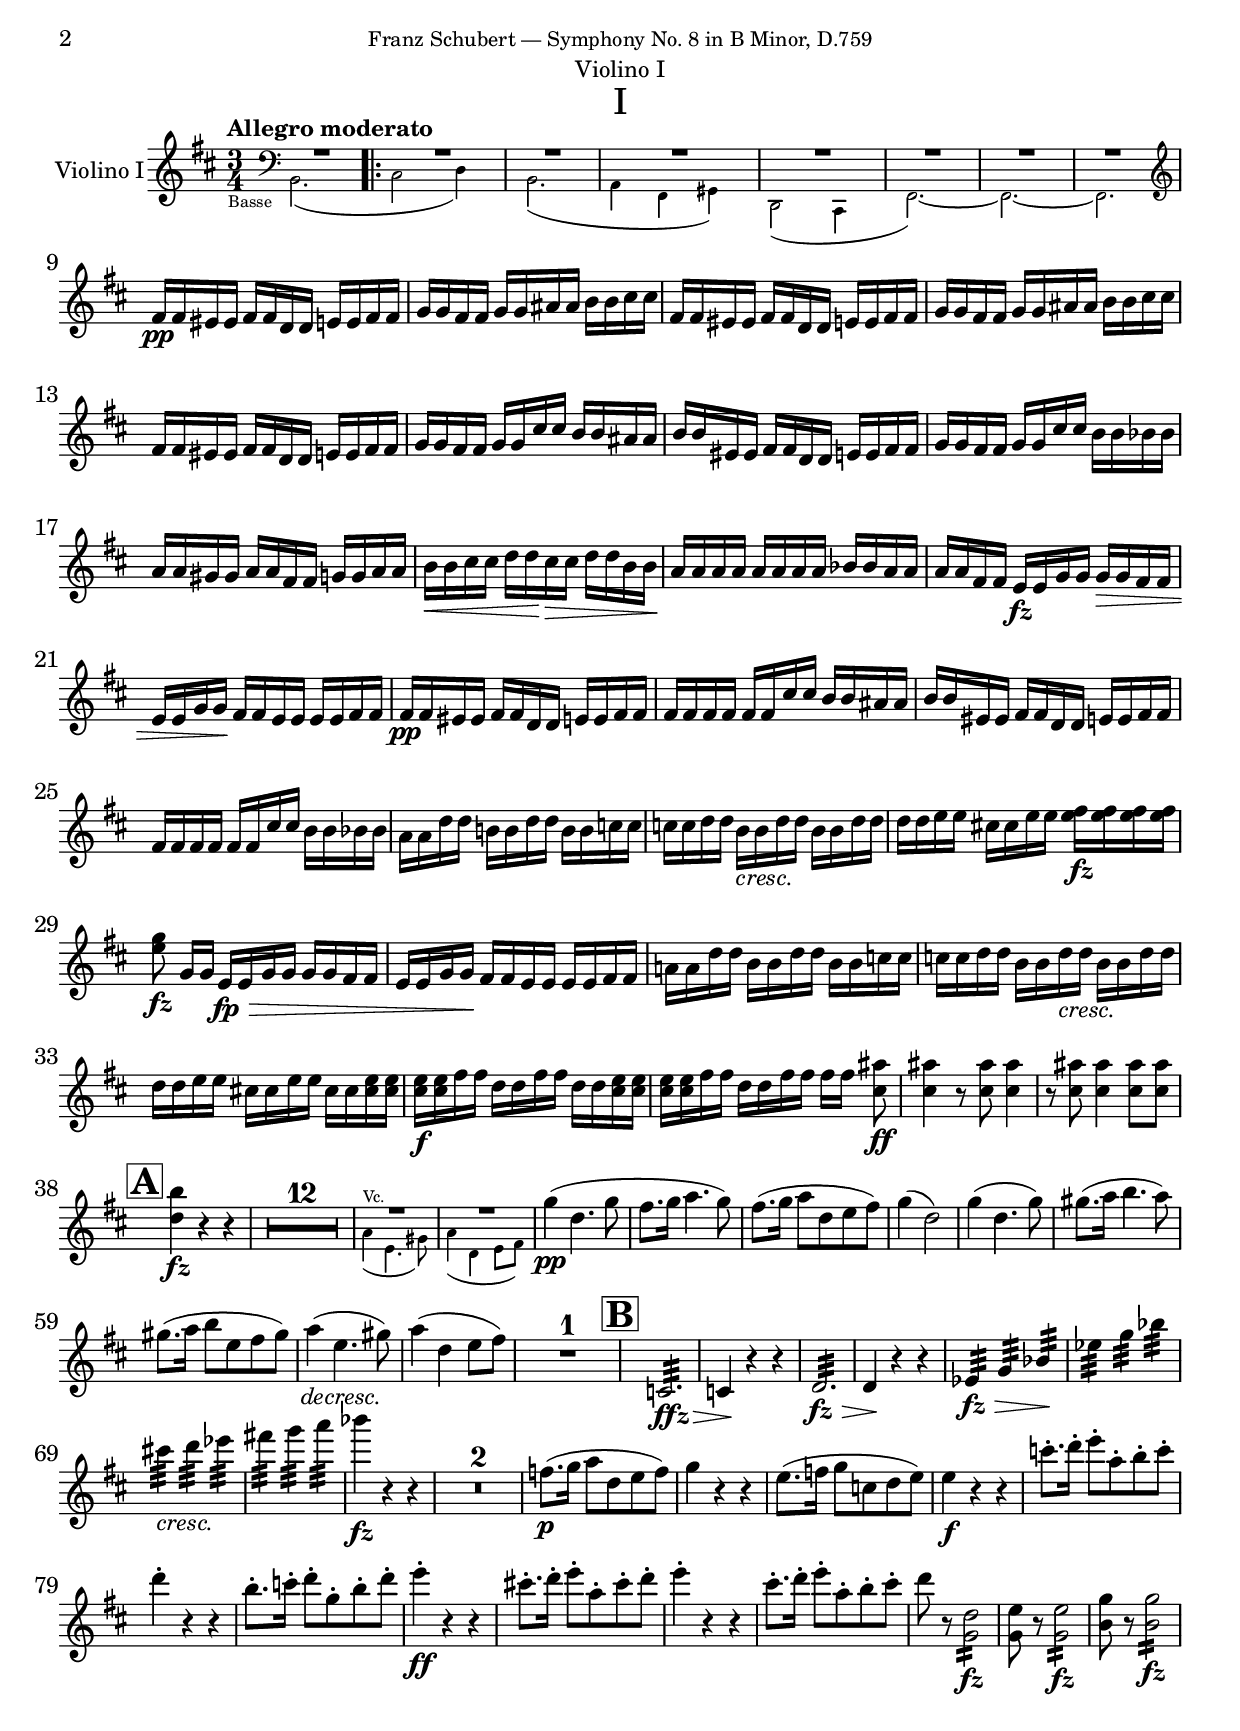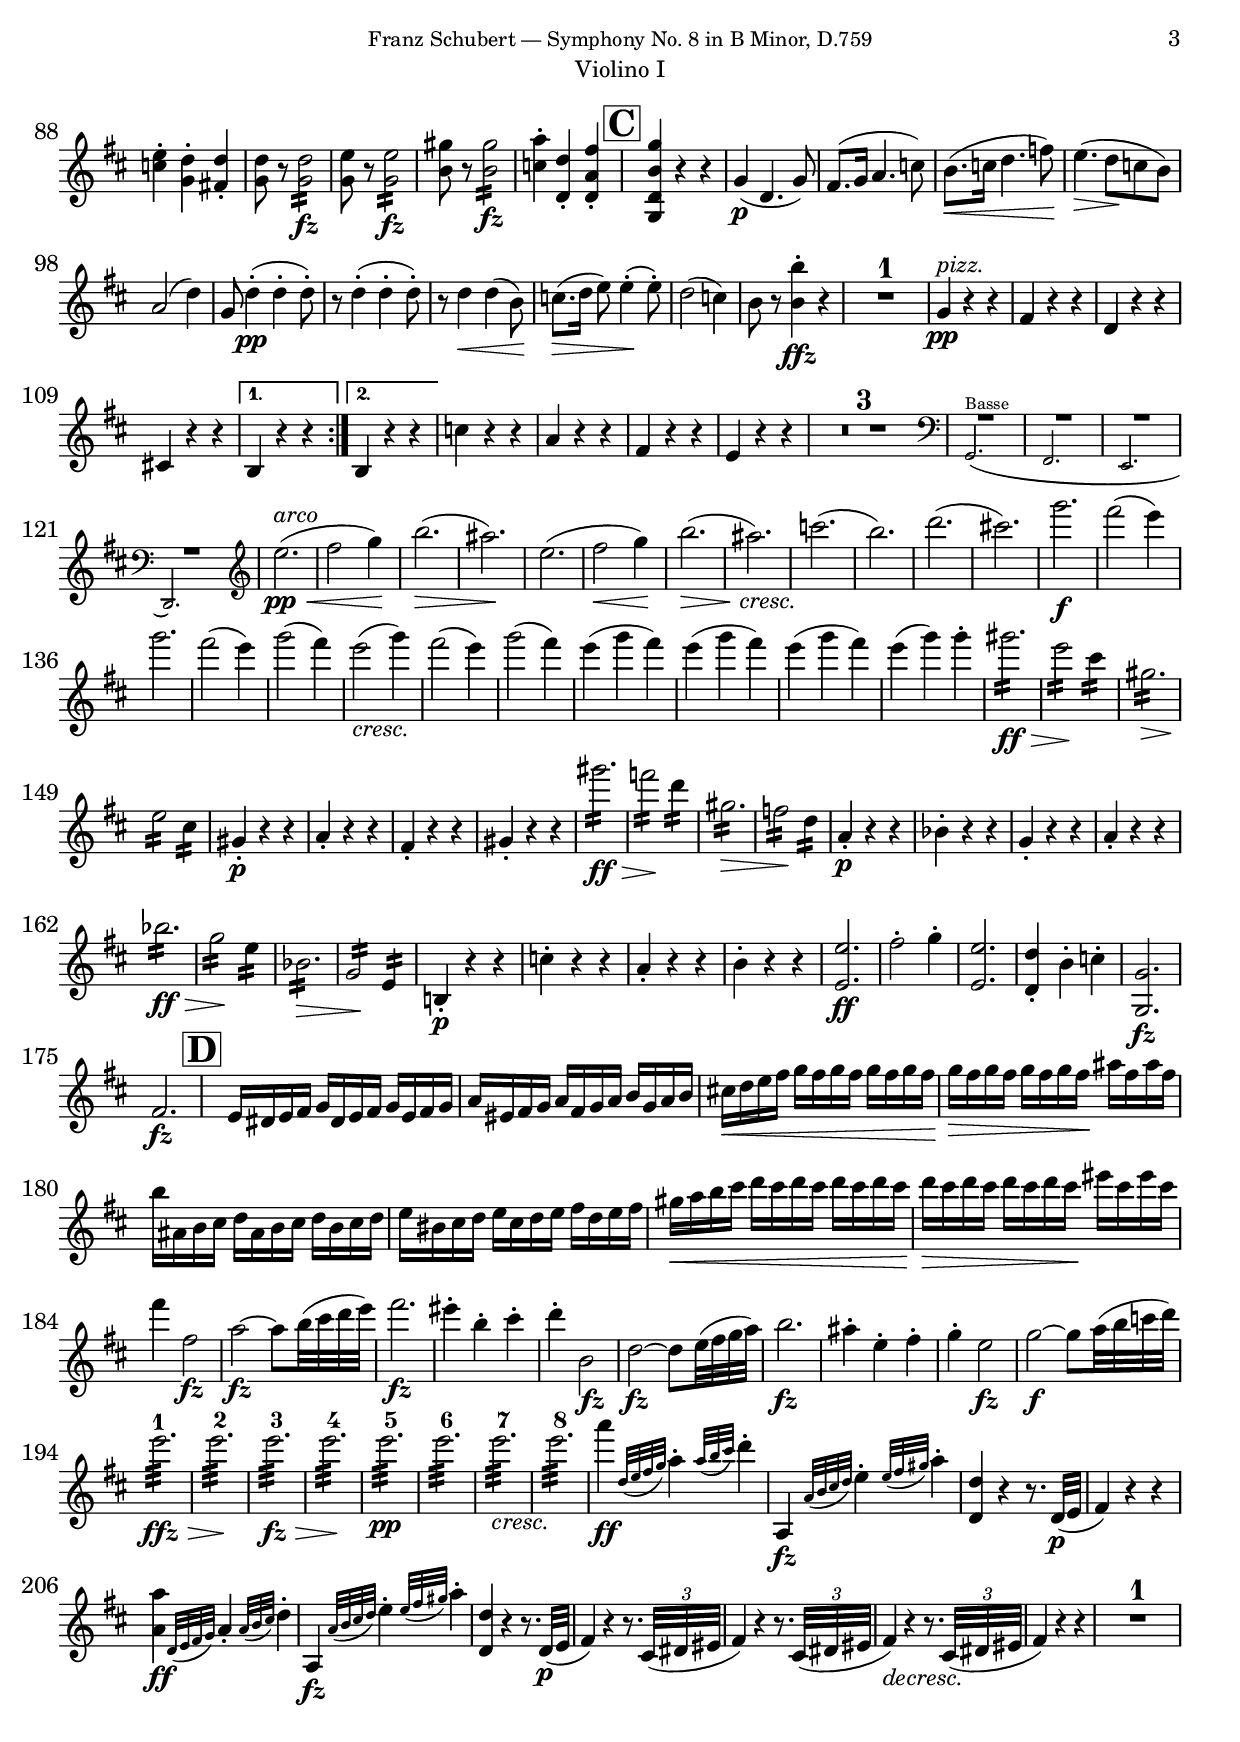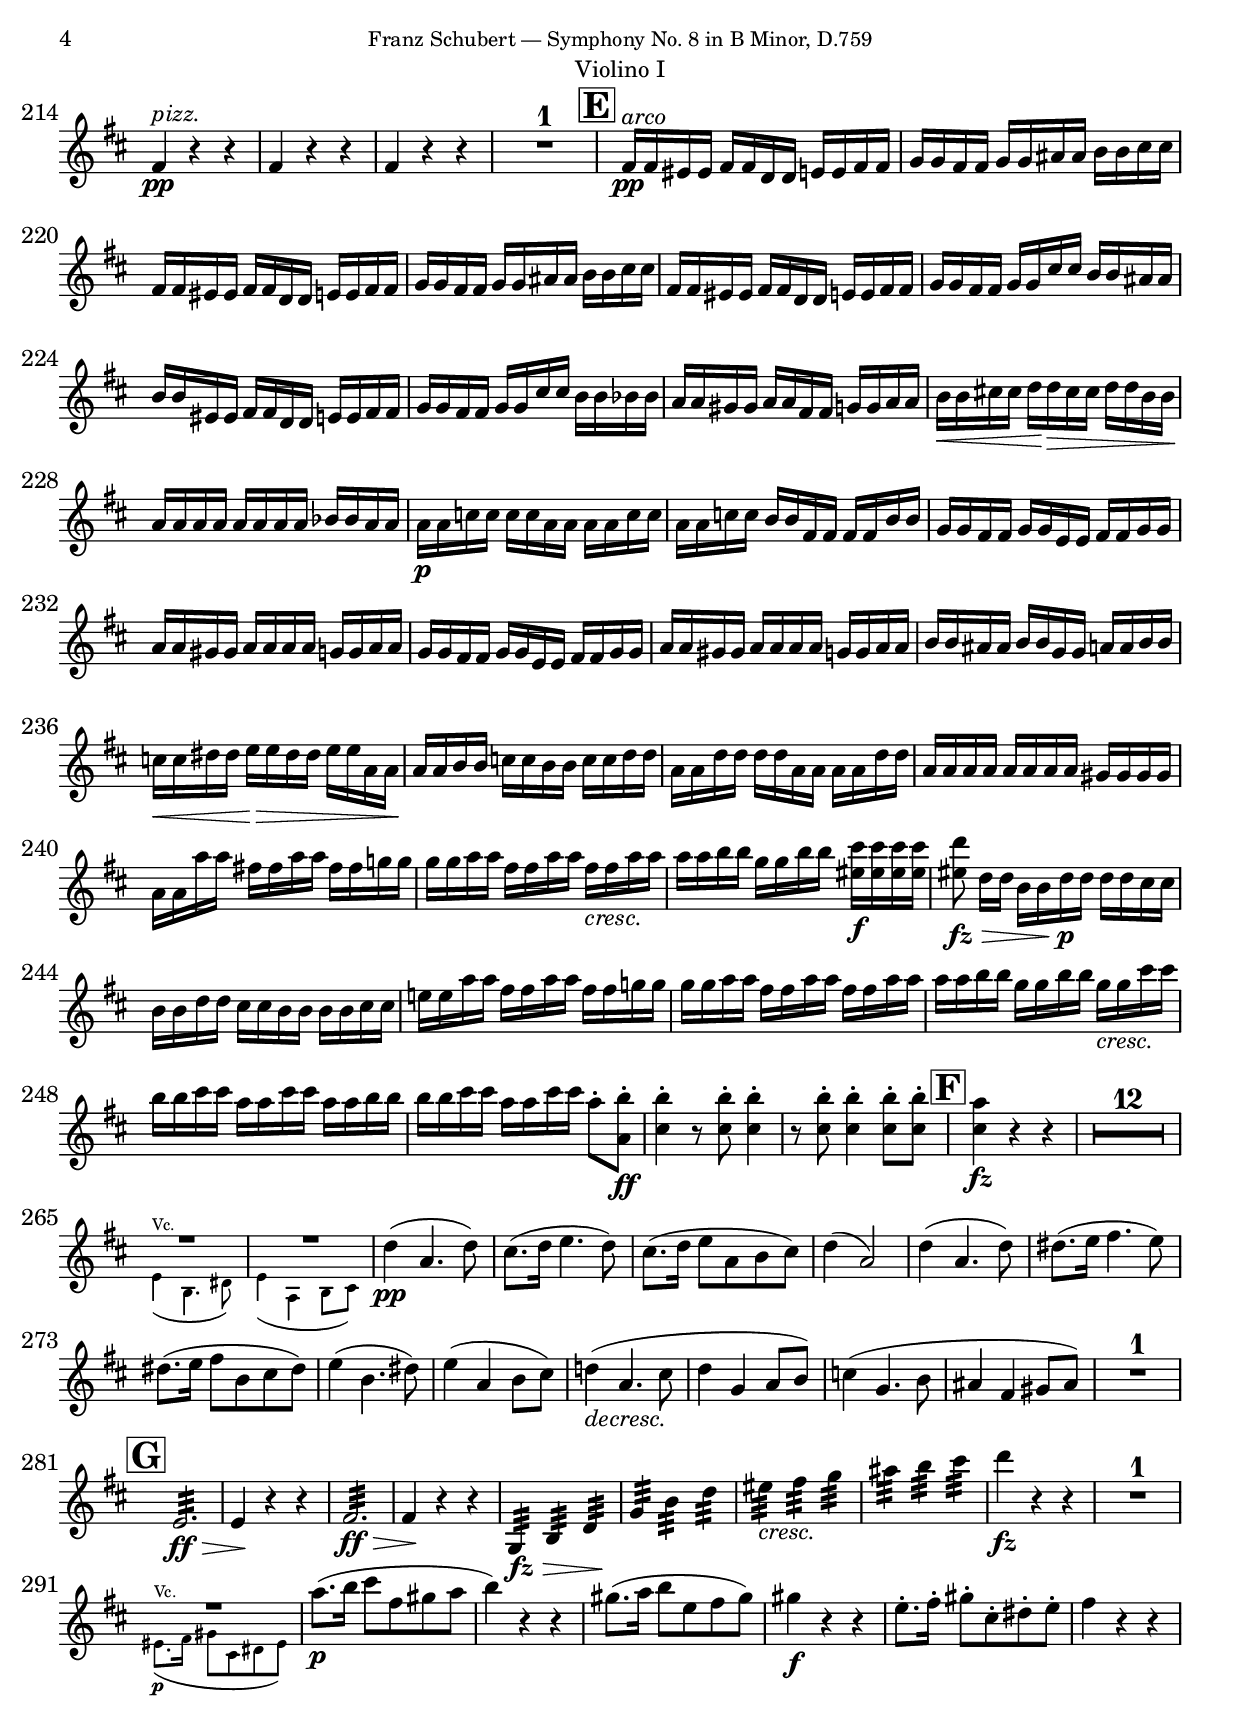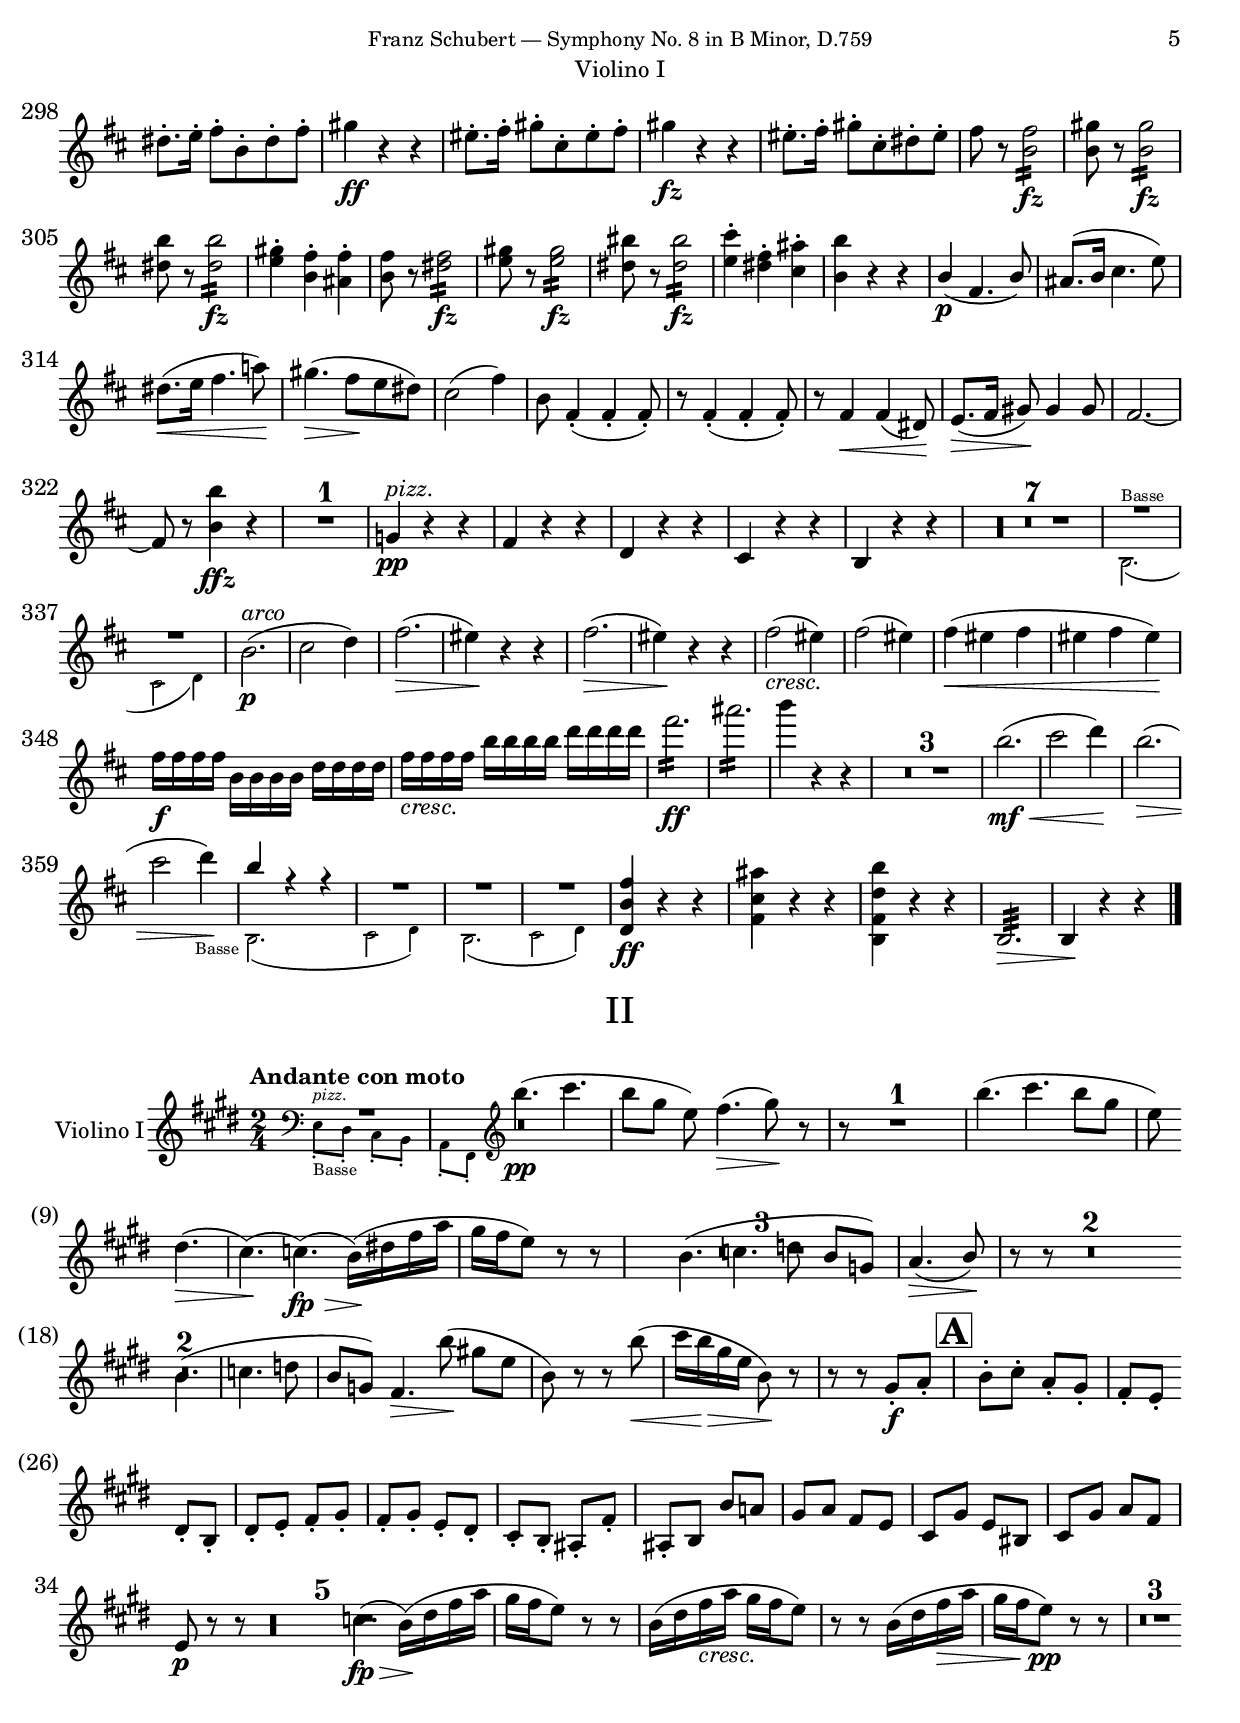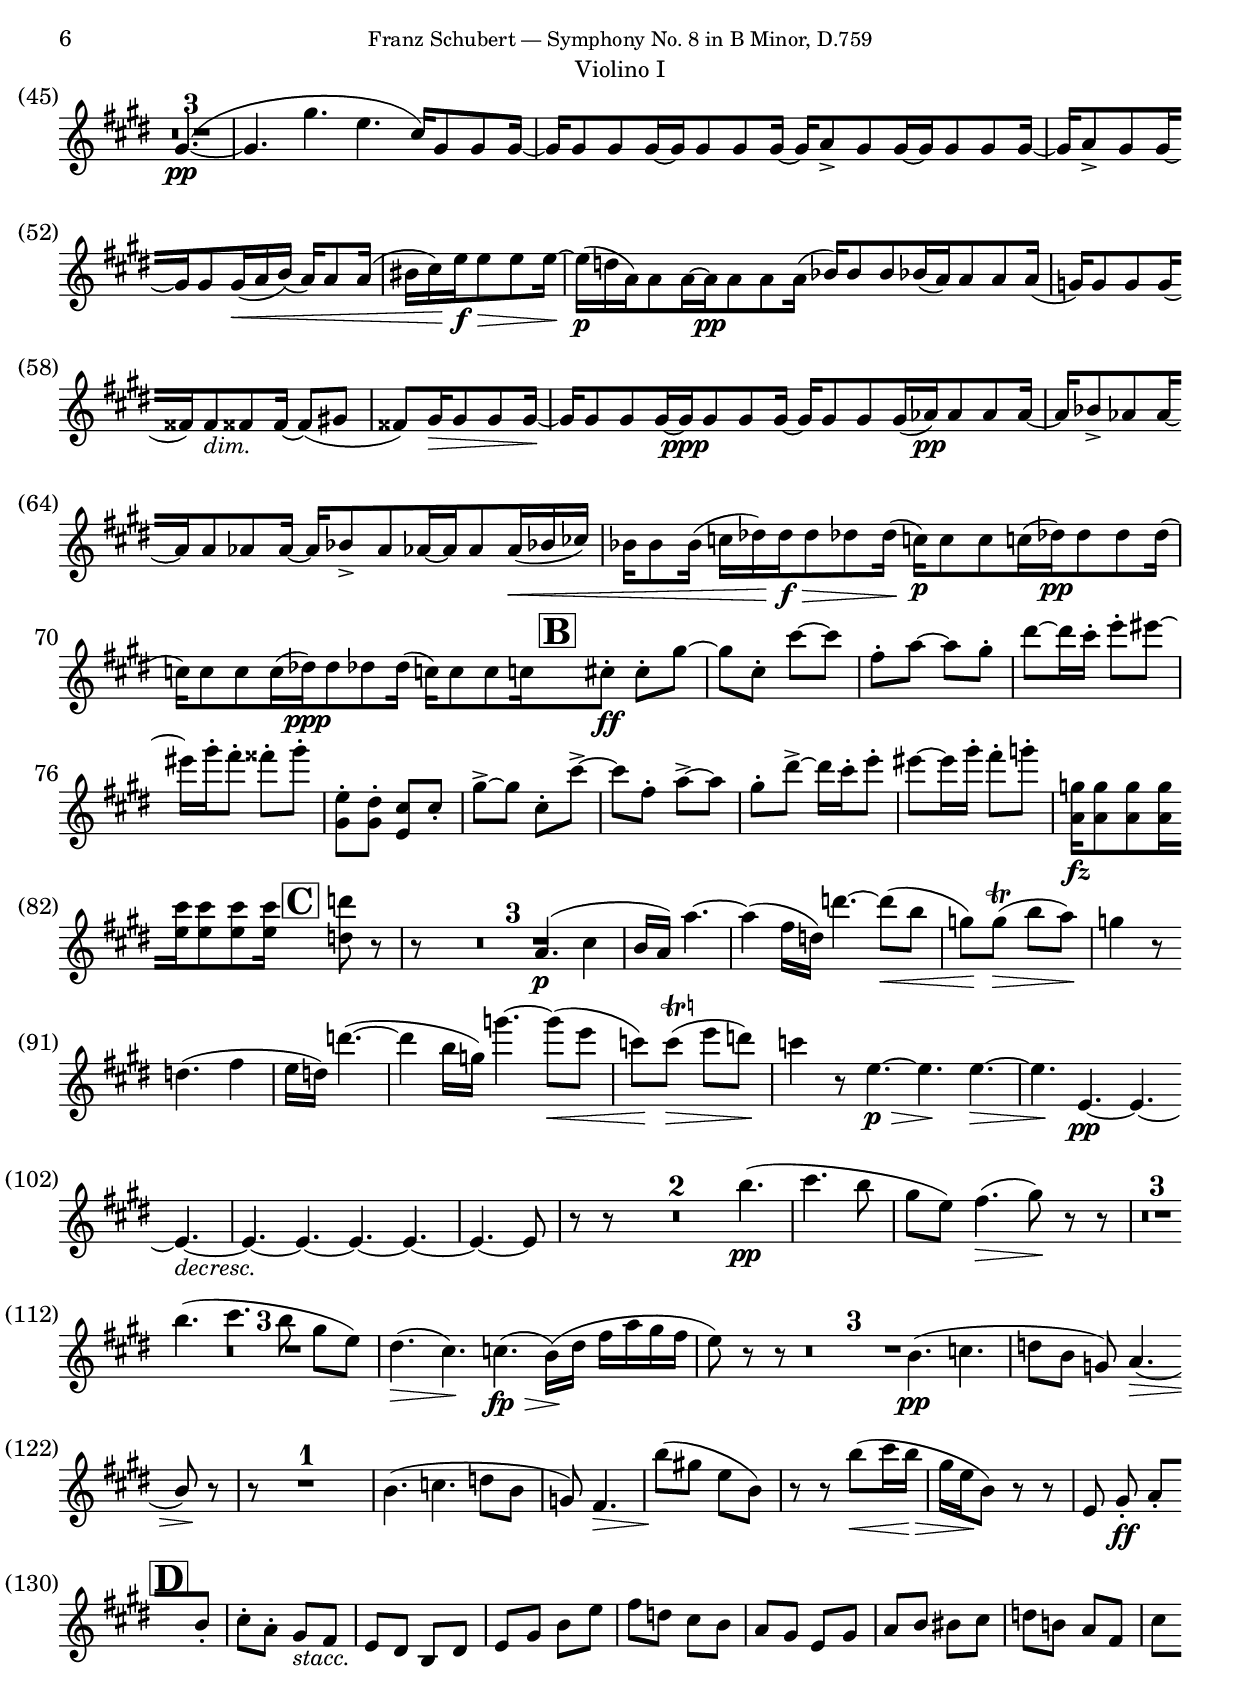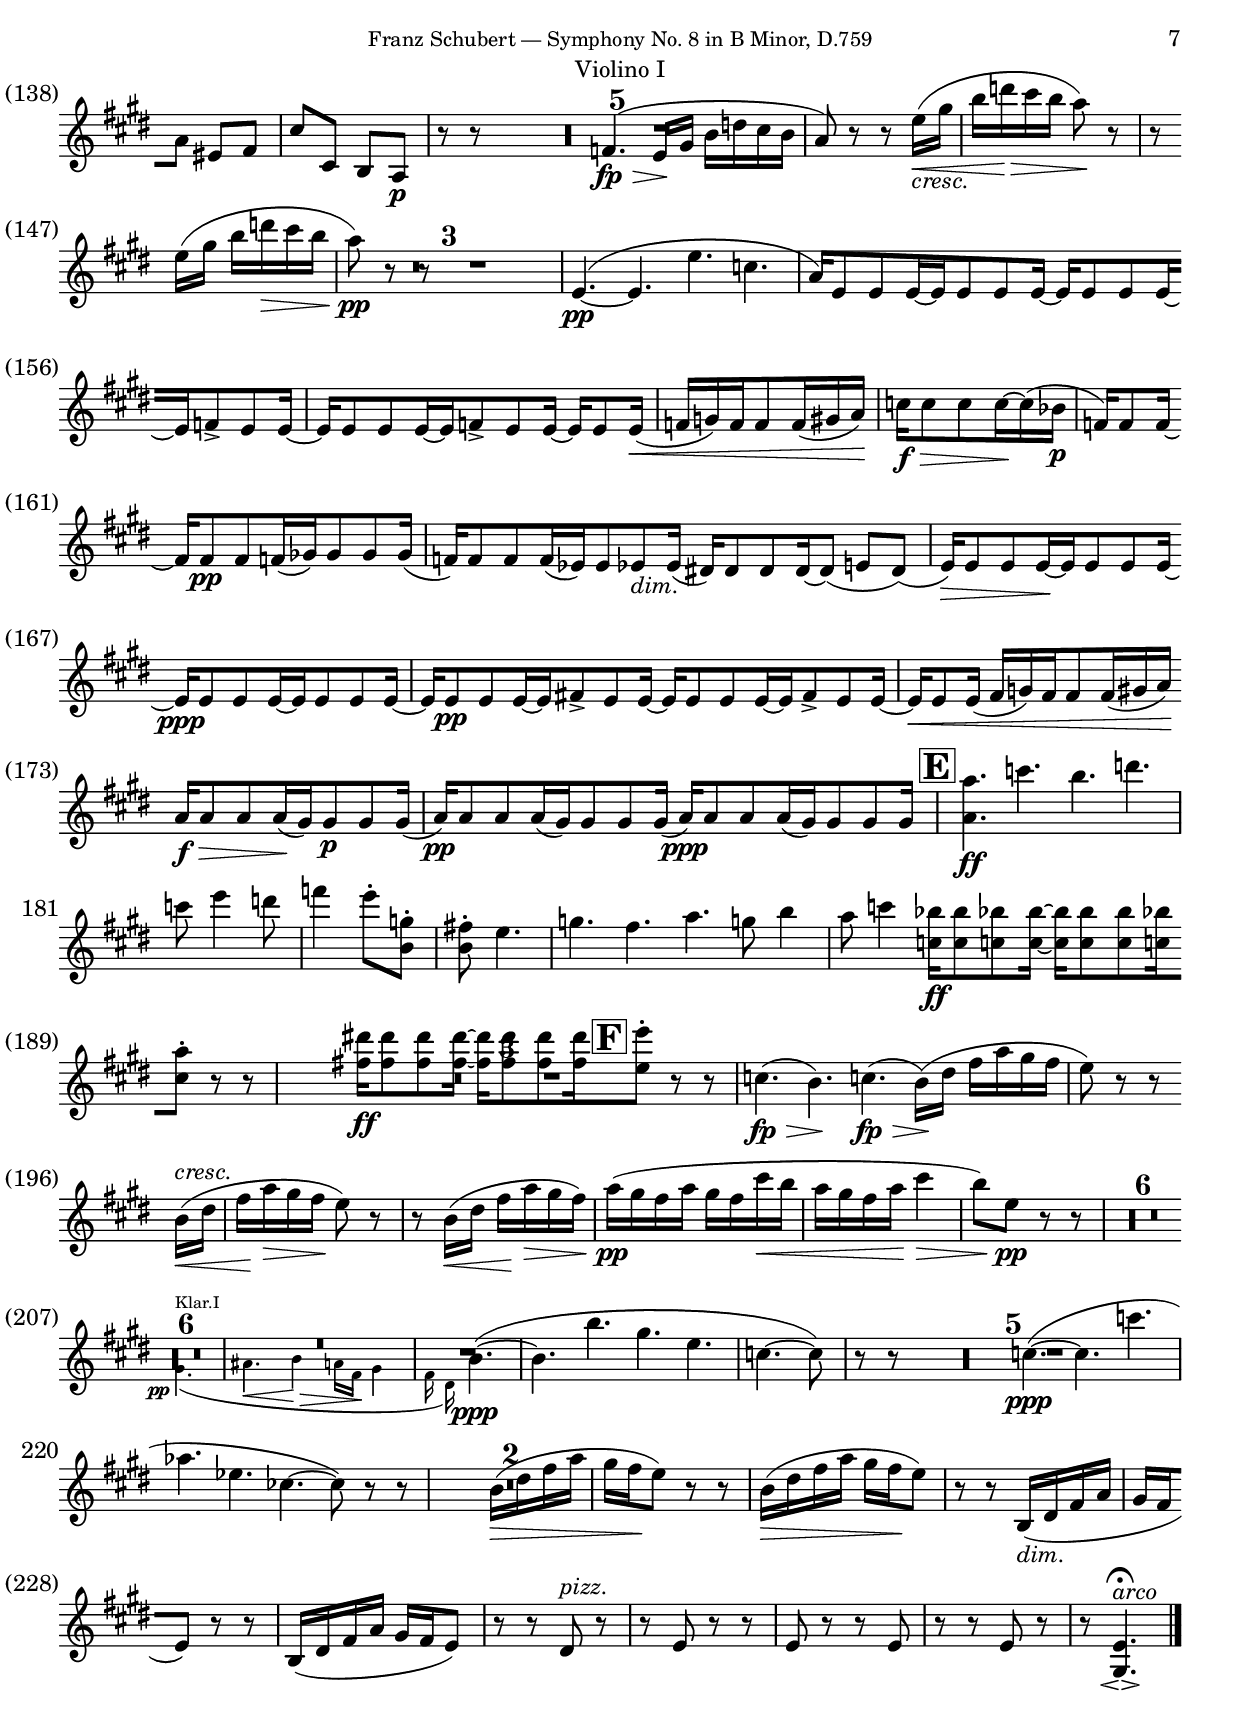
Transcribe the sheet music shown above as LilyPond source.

%###############################################################################
%#                                 H E A D E R                                 #
%###############################################################################
%
%  Composer           : Franz Schubert (1797 - 1828)
%  work               : Symphony No. 8 in B Minor, D.759
%  Source             : Franz Schubert's Werke, Serie I: Symphonien, No.8
%                       Leipzig Breitkopf & Härtel, 1885. Plate F.S. 8. 
%  Type of score      : Score for Violino II
%  Typesetter         : Sébastien MANEN
%  date of initiation : Sunday 12 February 2023, 19:55
%
%###############################################################################
%#                          I N C L U D E   F I L E S                          #
%###############################################################################
\version "2.22.1"
\include "./00-Common/Symph8_D759_Header.ily"
\include "./00-Common/Symph8_D759_PaperParts.ily"
%  work        : Schubert Symphony No. 8 in B minor, D.759
%  typesetter  : Sébastien MANEN
%  date        : Sunday 12 February 2023, 19:55
%###############################################################################
%#                           T I M E   S E C T I O N                           #
%###############################################################################
timeMvtI = {
	\time 3/4
}
timeMvtII = {
	\time 2/4
}


\include "./00-Common/Symph8_D759_LayoutParts.ily"
%  work        : Schubert Symphony No. 8 in B minor, D.759
%  typesetter  : Sébastien MANEN
%  date        : Sunday 12 February 2023, 19:55
%###############################################################################
%#                      S H O R T C U T S   S E C T I O N                      #
%###############################################################################
arco = \markup {\italic arco}
crescmarkup = \markup {\italic cresc.}
pizz = \markup {\italic pizz.}
dimmarkup = \markup {\italic dim.}
morendo = \markup {\italic {morendo}}
stacc = \markup {\italic stacc.}
becarre = \markup { \tiny \natural }
gp = \markup {G.P.}
decrescmarkup = \markup {\italic decresc.}
fcresc = \markup {\dynamic f \italic cresc.}
pcresc = \markup {\dynamic p \italic cresc.}

ffz = #(make-dynamic-script "ffz")
crescD = \tweak DynamicText.self-alignment-X #-0.5 \tweak DynamicText.font-size #1 #(make-dynamic-script (markup #:normal-text #:italic "cresc."))
crescDP = \tweak DynamicText.self-alignment-X #-0.5 #(make-dynamic-script (markup #:normal-text #:italic "cresc."))

un=^\markup {\tiny \number 1}
deux=^\markup {\tiny \number 2}
trois=^\markup {\tiny \number 3}
quatre=^\markup {\tiny \number 4}
cinq=^\markup {\tiny \number 5}
six=^\markup {\tiny \number 6}
sept=^\markup {\tiny \number 7}
huit=^\markup {\tiny \number 8}
neuf=^\markup {\tiny \number 9}
dix=^\markup {\tiny \number 10}
onze=^\markup {\tiny \number 11}

naturaltrillmark = \markup {
	\concat {
		\hspace #0.8
		\general-align #Y #CENTER {
			\musicglyph #"scripts.trill" 
			\hspace #0.45
			\teeny \natural 
		}
	}
}

mmrPos = #(define-music-function
	(position)
	(number?)
	#{
		\once \override MultiMeasureRest.staff-position = #(- position 2)
	#}
)

dynEO = #(define-music-function
	(offset)
	(pair?)
	#{
		\once \override DynamicText.extra-offset = #offset
		\once \override DynamicText.whiteout = ##t
		\once \override DynamicText.whiteout-style = #'outline
	#}
)

aIIEO = #(define-music-function
	(extraoffset)
	(pair?)
	#{
		\once \override CombineTextScript.extra-offset = #extraoffset
		\once \override CombineTextScript.whiteout = ##t
		\once \override CombineTextScript.whiteout-style = #'outline
	#}
)

aIIXoffset = #(define-music-function
	(offset)
	(number?)
	#{
		\once \override CombineTextScript.X-offset = #offset
	#}
)

markEO = #(define-music-function
	(offset)
	(pair?)
	#{
		\once \override TextScript.layer = #3
		\once \override TextScript.extra-offset = #offset
		\once \override TextScript.whiteout = ##t
		\once \override TextScript.whiteout-style = #'outline
	#}
)

noFlag = \once \omit Flag

stemOffset = #(define-music-function
	(offset)
	(number?)
	#{
		\once \offset length #offset Stem
	#}
)

beamOffset = #(define-music-function
	(position)
	(pair?)
	#{
		\once \offset positions #position Beam
	#}
)

hairpinShorten = #(define-music-function
	(shortLength)
	(pair?)
	#{
		\once \override Hairpin.shorten-pair = #shortLength
	#}
)

hairpinEO = #(define-music-function
	(offset)
	(pair?)
	#{
		\once \override Hairpin.extra-offset = #offset
		\once \override Hairpin.whiteout = ##t
		\once \override Hairpin.whiteout-style = #'outline
	#}
)

aIIOmit = \once \omit Voice.CombineTextScript

InCueContext = {
	\override Beam.beam-thickness = #0.30 % 0.30
	\override StemTremolo.beam-thickness = #0.35 % 0.30
	\override Beam.length-fraction = #0.67 % 0.8
	\override Stem.length-fraction = #0.85 % 0.8
%	\override Stem.length = #7
%	\override Beam.length = #7
	\set fontSize = #-3 %-3
	\override TupletNumber.avoid-slur = #'ignore
	\override Script.staff-padding = ##f
}

OutCueContext = {
	\revert Beam.beam-thickness
	\revert StemTremolo.beam-thickness
	\revert Beam.length-fraction
	\revert Stem.length-fraction
%	\override Stem.length = #7
%	\override Beam.length = #7
	\unset fontSize
	\revert TupletNumber.avoid-slur
	\revert Script.staff-padding
	
}

resetMMRN = {
	\undo \omit MultiMeasureRestNumber
}


omitMMRN = {
	\omit MultiMeasureRestNumber
}

markWhiteout = {
	\once \override Score.RehearsalMark.layer = #3
	\once \override Score.RehearsalMark.whiteout = #0.85
	\once \override Score.RehearsalMark.whiteout-style = #'outline
}

tieMinLength = #(define-music-function
	(length)
	(number?)
	#{
		\once \override Tie.minimum-length = #length
	#}
)

mmrLength = #(define-music-function
	(length)
	(number?)
	#{
		\once \override MultiMeasureRest.space-increment = #length
	#}
)

%%%%%%%%%%%%%%%%%%%%%%%%%%%%%%%%%%%%%%%%%%%%%%%%%%%%%%%%%%%%%%%%%%%%%%%%%%%%%%%%


%arpeggioPadding = #(define-music-function
%	(padding)
%	(number?)
%	#{
%		\once \override Voice.Arpeggio.padding = #padding
%	#}
%)

%beamGap = #(define-music-function
%	(gap)
%	(number?)
%	#{
%		\once \override Beam.auto-knee-gap = #gap
%	#}
%)


%beamLeftTwoRightOne = {
%	\set stemLeftBeamCount = #2
%	\set stemRightBeamCount = #1
%}

%beamLeftOneRightTwo = {
%	\set stemLeftBeamCount = #1
%	\set stemRightBeamCount = #2
%}

%setBeamTriple = { 
%	\set subdivideBeams = ##t
%	\set baseMoment = #(ly:make-moment 1/8)
%	\set beatStructure = 2,2,2
%}

%crescText = #(define-music-function
%	(cresctext)
%	(markup?)
%	#{
%		\once \set crescendoText = \markup {\italic { #cresctext } }
%		\once \set crescendoSpanner = #'text
%	#}
%)
%dimText = #(define-music-function
%	(cresctext)
%	(markup?)
%	#{
%		\once \set decrescendoText = \markup {\italic { #cresctext } }
%		\once \set decrescendoSpanner = #'text
%	#}
%)


%dynSpanYoffset = #(define-music-function
%	(offset)
%	(number?)
%	#{
%		\once \override DynamicTextSpanner.bound-details.right.Y = #offset
%	#}
%)


%InCueContext = {
%	\override Beam.beam-thickness = #0.30 % 0.30
%	\override StemTremolo.beam-thickness = #0.35 % 0.30
%	\override Beam.length-fraction = #0.67 % 0.8
%	\override Stem.length-fraction = #0.8 % 0.8
%%	\override Stem.length = #7
%%	\override Beam.length = #7
%	\set fontSize = #-3 %-3
%}

%OutCueContext = {
%	\revert Beam.beam-thickness
%	\revert StemTremolo.beam-thickness
%	\revert Beam.length-fraction
%	\revert Stem.length-fraction
%%	\override Stem.length = #7
%%	\override Beam.length = #7
%	\unset fontSize
%}


%mmrnDown = {
%	\once \override MultiMeasureRestNumber.direction = #-1 
%}

%mmrMinLength = #(define-music-function
%	(length)
%	(number?)
%	#{
%		\once \override MultiMeasureRest.minimum-length = #length
%	#}
%)

%mmrCondens = \once \override MultiMeasureRest.springs-and-rods = #ly:spanner::set-spacing-rods 

%omitMMRN = \omit MultiMeasureRestNumber


%markXoffset = #(define-music-function
%	(offset)
%	(number?)
%	#{
%		\once \override Score.RehearsalMark.self-alignment-X = #(- offset)
%	#}
%)

%markYoffset = #(define-music-function
%	(offset)
%	(number?)
%	#{
%		\once \override Score.RehearsalMark.Y-offset = #offset
%	#}
%)

%noteShift = #(define-music-function
%	(shift)
%	(number?)
%	#{
%		\once \override NoteColumn.force-hshift = #shift
%	#}
%)

%ottavaShorten = #(define-music-function
%	(value)
%	(pair?)
%	#{
%		\once \override Staff.OttavaBracket.shorten-pair = #value
%	#}
%)

%setSextolet = {
%	\set subdivideBeams = ##t
%	\set baseMoment = #(ly:make-moment 1/8)
%	\set beatStructure = 2,2,2,2
%	\override TupletNumber.Y-offset = #-3
%	\override TupletNumber.avoid-slur = #'ignore
%}
%unsetSextolet = {
%	\set subdivideBeams = ##f
%	\revert TupletNumber.Y-offset
%	\revert TupletNumber.avoid-slur
%}


%textInSlur = {
%	%\once \override TextScript.outside-staff-priority = 0
%	\once \override TextScript.slur-padding = #0
%	\once \override TextScript.avoid-slur = #'around
%}

%textOsp = #(define-music-function
%	(prio)
%	(number?)
%	#{
%		\once \override TextScript.outside-staff-priority = #prio
%	#}
%)

%tempoDown = \once \override Score.MetronomeMark.direction = #-1 

%tempoXoffset = #(define-music-function
%	(offset)
%	(number?)
%	#{
%		\once \override Score.MetronomeMark.X-offset = #offset
%	#}
%)

%tempoExtraOffset = #(define-music-function
%	(offset)
%	(pair?)
%	#{
%		\once \override Score.MetronomeMark.extra-offset = #offset
%	#}
%)
%tempoEO = #(define-music-function
%	(offset)
%	(pair?)
%	#{
%		\once \override Score.MetronomeMark.extra-offset = #offset
%	#}
%)


%tupletOffset = #(define-music-function
%	(offset)
%	(number?)
%	#{
%		\once \override TupletNumber.Y-offset = #offset 
%	#}
%)

%tupletExtraOffset = #(define-music-function
%	(offset)
%	(pair?)
%	#{
%		\once \override TupletNumber.extra-offset = #offset 
%	#}
%)

%tupletAvoidSlur = \once \override TupletNumber.avoid-slur = #'ignore

%omitTupletNumber = \once \omit Voice.TupletNumber


%tremoloPosition = #(define-music-function
%	(position)
%	(number?)
%	#{
%		\once \override StemTremolo.Y-offset = #position
%	#}
%)

%trillSpanPadding = #(define-music-function
%	(padding)
%	(number?)
%	#{
%		\once \override TrillSpanner.bound-details.right.padding = #padding
%	#}
%)

%trillSpanCustom = #(define-music-function
%	(length markup)
%	(number? markup?)
%	% function to create a trill spanner with :
%	%	- specified length
%	%	- specified markup
%	#{
%		\once \override TrillSpanner.minimum-length = #length
%		\once \override TrillSpanner.springs-and-rods = #ly:spanner::set-spacing-rods
%		\once \override Score.TrillSpanner.bound-details.left.text = #markup
%	#}
%)

%trillSpanPadding = #(define-music-function
%	(padding)
%	(number?)
%	% function to create a trill spanner with :
%	%	- specified padding to avoid overlap
%	#{
%		\once \override TrillSpanner.bound-details.right.padding = #padding
%	#}
%)


%naturaltrill = \once \override TrillSpanner.bound-details.left.text = \markup {
%	\concat { 
%		\musicglyph #"scripts.trill" \translate #'(0.5 . 1.05) \tiny \natural 
%	}
%}
%flattrill = \once \override TrillSpanner.bound-details.left.text = \markup {
%	\concat { 
%		\musicglyph #"scripts.trill" \translate #'(0.6 . 0.52) \tiny \flat 
%	}
%}
%sharptrill = \once \override TrillSpanner.bound-details.left.text = \markup {
%	\concat { 
%		\musicglyph #"scripts.trill" \translate #'(0.5 . 1.05) \tiny \sharp  
%	}
%}

%trillflat = \markup { 
%	\general-align #X #CENTER 
%	\concat { 
%		\hspace #2.4 \musicglyph #"scripts.trill" 
%		\translate #'(0.5 . 0.49) \tiny \flat 
%	}
%}



%voltaShorten = #(define-music-function
%	(shortLength)
%	(pair?)
%	#{
%		\once \override Score.VoltaBracket.shorten-pair = #shortLength
%	#}
%)

%whiteoutRehearsalMark = {
%	\override Score.StaffSymbol.layer = #4
%	\override Score.RehearsalMark.layer = #3
%	\once \override Score.RehearsalMark.whiteout = ##t
%	%\once \override Score.RehearsalMark.whiteout-style = #'outline
%}


%whiteoutMarkup = {
%	\once \override Hairpin.layer = #4
%	\once \override TextScript.layer = #3
%	\once \override TextScript.whiteout = ##t
%	\once \override TextScript.whiteout-style = #'outline
%}

%whiteoutDynamic = {
%	\once \override DynamicText.whiteout = ##t
%	\once \override DynamicText.whiteout-style = #'outline
%}

%whiteoutMetronomeMark = {
%	\once \override Score.MetronomeMark.whiteout = ##t
%	\once \override Score.MetronomeMark.whiteout-style = #'outline
%}


%  work        : Schubert Symphony No. 8 in B minor, D.759
%  typesetter  : Sébastien MANEN
%  date        : Sunday 12 February 2023, 19:55
%###############################################################################
%#                    V O I C E   N A M E   :   F L A U T I                    #
%###############################################################################
nameFlautoIMvtI = {
	\set Staff.instrumentName = #"Flauto I"
	\set Staff.shortInstrumentName = #""
}
nameFlautoIMvtII = {
	\set Staff.instrumentName = #"Flauto I"
	\set Staff.shortInstrumentName = #""
}
nameFlautoIIMvtI = {
	\set Staff.instrumentName = #"Flauto II"
	\set Staff.shortInstrumentName = #""
}
nameFlautoIIMvtII = {
	\set Staff.instrumentName = #"Flauto II"
	\set Staff.shortInstrumentName = #""
}
%###############################################################################
%#                      V O I C E   N A M E   :   O B O I                      #
%###############################################################################
nameOboeIMvtI = {
	\set Staff.instrumentName = #"Oboe I"
	\set Staff.shortInstrumentName = #""
}
nameOboeIMvtII = {
	\set Staff.instrumentName = #"Oboe I"
	\set Staff.shortInstrumentName = #""
}
nameOboeIIMvtI = {
	\set Staff.instrumentName = #"Oboe II"
	\set Staff.shortInstrumentName = #""
}
nameOboeIIMvtII = {
	\set Staff.instrumentName = #"Oboe II"
	\set Staff.shortInstrumentName = #""
}
%###############################################################################
%#                V O I C E   N A M E   :   C L A R I N E T T I                #
%###############################################################################
nameClarinettoIMvtI = {
	\set Staff.instrumentName = \markup {
		\center-column {
			\lower #1 "Clarinet I"
			\line {
				"in A"
			}
		}
	}
	\set Staff.shortInstrumentName = #""
}
nameClarinettoIMvtII = {
	\set Staff.instrumentName = \markup {
		\center-column {
			\lower #1 "Clarinet I"
			\line {
				"in A"
			}
		}
	}
	\set Staff.shortInstrumentName = #""
}
nameClarinettoIIMvtI = {
	\set Staff.instrumentName = \markup {
		\center-column {
			\lower #1 "Clarinet II"
			\line {
				"in A"
			}
		}
	}
	\set Staff.shortInstrumentName = #""
}
nameClarinettoIIMvtII = {
	\set Staff.instrumentName = \markup {
		\center-column {
			\lower #1 "Clarinet II"
			\line {
				"in A"
			}
		}
	}
	\set Staff.shortInstrumentName = #""
}
%###############################################################################
%#                   V O I C E   N A M E   :   F A G O T T I                   #
%###############################################################################
nameFagottoIMvtI = {
	\set Staff.instrumentName = #"Fagot I"
	\set Staff.shortInstrumentName = #""
}
nameFagottoIMvtII = {
	\set Staff.instrumentName = #"Fagot I"
	\set Staff.shortInstrumentName = #""
}
nameFagottoIIMvtI = {
	\set Staff.instrumentName = #"Fagot II"
	\set Staff.shortInstrumentName = #""
}
nameFagottoIIMvtII = {
	\set Staff.instrumentName = #"Fagot II"
	\set Staff.shortInstrumentName = #""
}
%###############################################################################
%#                     V O I C E   N A M E   :   C O R N I                     #
%###############################################################################
nameCornoIMvtI = {
	\set Staff.instrumentName = \markup {
		\center-column {
			\lower #1 "Corno I"
			\line {
				"in D"
			}
		}
	}
	\set Staff.shortInstrumentName = #""
}
nameCornoIMvtII = {
	\set Staff.instrumentName = \markup {
		\center-column {
			\lower #1 "Corno I"
			\line {
				"in E"
			}
		}
	}
	\set Staff.shortInstrumentName = #""
}
nameCornoIIMvtI = {
	\set Staff.instrumentName = \markup {
		\center-column {
			\lower #1 "Corno II"
			\line {
				"in D"
			}
		}
	}
	\set Staff.shortInstrumentName = #""
}
nameCornoIIMvtII = {
	\set Staff.instrumentName = \markup {
		\center-column {
			\lower #1 "Corno II"
			\line {
				"in E"
			}
		}
	}
	\set Staff.shortInstrumentName = #""
}
%###############################################################################
%#                    V O I C E   N A M E   :   T R O M B A                    #
%###############################################################################
nameTrombaIMvtI = {
	\set Staff.instrumentName = \markup {
		\center-column {
			\lower #1 "Trombe I"
			\line {
				"in E"
			}
		}
	}
	\set Staff.shortInstrumentName = #""
}
nameTrombaIMvtII = {
	\set Staff.instrumentName = \markup {
		\center-column {
			\lower #1 "Trombe I"
			\line {
				"in E"
			}
		}
	}
	\set Staff.shortInstrumentName = #""
}
nameTrombaIIMvtI = {
	\set Staff.instrumentName = \markup {
		\center-column {
			\lower #1 "Trombe II"
			\line {
				"in E"
			}
		}
	}
	\set Staff.shortInstrumentName = #""
}
nameTrombaIIMvtII = {
	\set Staff.instrumentName = \markup {
		\center-column {
			\lower #1 "Trombe II"
			\line {
				"in E"
			}
		}
	}
	\set Staff.shortInstrumentName = #""
}
%###############################################################################
%#                  V O I C E   N A M E   :   T R O M B O N I                  #
%###############################################################################
nameTromboneIMvtI = {
	\set Staff.instrumentName = \markup {
		\center-column {
			\lower #1 "Trombone"
			\line {
				"alto"
			}
		}
	}
	\set Staff.shortInstrumentName = #""
}
nameTromboneIMvtII = {
	\set Staff.instrumentName = \markup {
		\center-column {
			\lower #1 "Trombone"
			\line {
				"alto"
			}
		}
	}
	\set Staff.shortInstrumentName = #""
}
nameTromboneIIMvtI = {
	\set Staff.instrumentName = \markup {
		\center-column {
			\lower #1 "Trombone"
			\line {
				"tenor"
			}
		}
	}
	\set Staff.shortInstrumentName = #""
}
nameTromboneIIMvtII = {
	\set Staff.instrumentName = \markup {
		\center-column {
			\lower #1 "Trombone"
			\line {
				"tenor"
			}
		}
	}
	\set Staff.shortInstrumentName = #""
}
nameTromboneIIIMvtI = {
	\set Staff.instrumentName = \markup {
		\center-column {
			\lower #1 "Trombone"
			\line {
				"basso"
			}
		}
	}
	\set Staff.shortInstrumentName = #""
}
nameTromboneIIIMvtII = {
	\set Staff.instrumentName = \markup {
		\center-column {
			\lower #1 "Trombone"
			\line {
				"basso"
			}
		}
	}
	\set Staff.shortInstrumentName = #""
}
%###############################################################################
%#                   V O I C E   N A M E   :   T I M P A N I                   #
%###############################################################################
nameTimpaniMvtI = {
	\set Staff.instrumentName = \markup {
		\center-column {
			"Timpani"
			\line {
				"in H F" \small \sharp
			}
		}
	}
	\set Staff.shortInstrumentName = #""
}
nameTimpaniMvtII = {
	\set Staff.instrumentName = \markup {
		\center-column {
			"Timpani"
			\line {
				"in H F" \small \sharp
			}
		}
	}
	\set Staff.shortInstrumentName = #""
}
%###############################################################################
%#                 V O I C E   N A M E   :   V I O L I N O   I                 #
%###############################################################################
nameViolinIMvtI = {
	\set Staff.instrumentName = #"Violino I"
	\set Staff.shortInstrumentName = #""
}
nameViolinIMvtII = {
	\set Staff.instrumentName = #"Violino I"
	\set Staff.shortInstrumentName = #""
}
%###############################################################################
%#                V O I C E   N A M E   :   V I O L I N O   I I                #
%###############################################################################
nameViolinIIMvtI = {
	\set Staff.instrumentName = #"Violino II"
	\set Staff.shortInstrumentName = #""
}
nameViolinIIMvtII = {
	\set Staff.instrumentName = #"Violino II"
	\set Staff.shortInstrumentName = #""
}
%###############################################################################
%#                     V O I C E   N A M E   :   V I O L A                     #
%###############################################################################
nameViolaMvtI = {
	\set Staff.instrumentName = #"Viola"
	\set Staff.shortInstrumentName = #""
}
nameViolaMvtII = {
	\set Staff.instrumentName = #"Viola"
	\set Staff.shortInstrumentName = #""
}
%###############################################################################
%#               V O I C E   N A M E   :   V I O L O N C E L L O               #
%###############################################################################
nameVioloncelloMvtI = {
	\set Staff.instrumentName = #"Violoncello"
	\set Staff.shortInstrumentName = #""
}
nameVioloncelloMvtII = {
	\set Staff.instrumentName = #"Violoncello"
	\set Staff.shortInstrumentName = #""
}
%###############################################################################
%#               V O I C E   N A M E   :   C O N T R A B A S S O               #
%###############################################################################
nameBassoMvtI = {
	\set Staff.instrumentName = #"Basso"
	\set Staff.shortInstrumentName = #""
}
nameBassoMvtII = {
	\set Staff.instrumentName = #"Basso"
	\set Staff.shortInstrumentName = #""
}

%  work        : Schubert Symphony No. 8 in B minor, D.759
%  typesetter  : Sébastien MANEN
%  date        : Sunday 12 February 2023, 19:55
%###############################################################################
%#                      P A R T   S C O R E   F O R M A T                      #
%###############################################################################
formatViolinoIMvtI = {
	\override Score.NonMusicalPaperColumn.line-break-permission = ##f
	\override Score.NonMusicalPaperColumn.page-break-permission = ##f
	\overrideProperty Score.NonMusicalPaperColumn.line-break-system-details #'(
		(Y-offset . 8.6)
	)
	s2.*8 \break
	\overrideProperty Score.NonMusicalPaperColumn.line-break-system-details #'(
		(Y-offset . 21.61)
	)
	s2.*4 \break
	\overrideProperty Score.NonMusicalPaperColumn.line-break-system-details #'(
		(Y-offset . 34.36)
	)
	s2.*4 \break
	\overrideProperty Score.NonMusicalPaperColumn.line-break-system-details #'(
		(Y-offset . 47.12)
	)
	s2.*4 \break
	\overrideProperty Score.NonMusicalPaperColumn.line-break-system-details #'(
		(Y-offset . 59.9)
	)
	s2.*4 \break
	\overrideProperty Score.NonMusicalPaperColumn.line-break-system-details #'(
		(Y-offset . 72.61)
	)
	s2.*4 \break
	\overrideProperty Score.NonMusicalPaperColumn.line-break-system-details #'(
		(Y-offset . 85.36)
	)
	s2.*4 \break
	\overrideProperty Score.NonMusicalPaperColumn.line-break-system-details #'(
		(Y-offset . 98.11)
	)
	s2.*5 \break
	\overrideProperty Score.NonMusicalPaperColumn.line-break-system-details #'(
		(Y-offset . 109.25)
	)
	s2.*21 \break
	\overrideProperty Score.NonMusicalPaperColumn.line-break-system-details #'(
		(Y-offset . 122.06)
	)
	s2.*10 \break
	\overrideProperty Score.NonMusicalPaperColumn.line-break-system-details #'(
		(Y-offset . 132.15)
	)
	s2.*10 \break
	\overrideProperty Score.NonMusicalPaperColumn.line-break-system-details #'(
		(Y-offset . 147.61)
	)
	s2.*9 \pageBreak
	\overrideProperty Score.NonMusicalPaperColumn.line-break-system-details #'(
		(Y-offset . 7.3)
	)
	s2.*10 \break
	\overrideProperty Score.NonMusicalPaperColumn.line-break-system-details #'(
		(Y-offset . 21.7)
	)
	s2.*11 \break
	\overrideProperty Score.NonMusicalPaperColumn.line-break-system-details #'(
		(Y-offset . 33.88)
	)
	s2.*13 \break
	\overrideProperty Score.NonMusicalPaperColumn.line-break-system-details #'(
		(Y-offset . 44.89)
	)
	s2.*15 \break
	\overrideProperty Score.NonMusicalPaperColumn.line-break-system-details #'(
		(Y-offset . 57.07)
	)
	s2.*13 \break
	\overrideProperty Score.NonMusicalPaperColumn.line-break-system-details #'(
		(Y-offset . 69.81)
	)
	s2.*13 \break
	\overrideProperty Score.NonMusicalPaperColumn.line-break-system-details #'(
		(Y-offset . 84.69)
	)
	s2.*13 \break
	\overrideProperty Score.NonMusicalPaperColumn.line-break-system-details #'(
		(Y-offset . 96.58)
	)
	s2.*5 \break
	\overrideProperty Score.NonMusicalPaperColumn.line-break-system-details #'(
		(Y-offset . 109.02)
	)
	s2.*4 \break
	\overrideProperty Score.NonMusicalPaperColumn.line-break-system-details #'(
		(Y-offset . 121.77)
	)
	s2.*10 \break
	\overrideProperty Score.NonMusicalPaperColumn.line-break-system-details #'(
		(Y-offset . 133.18)
	)
	s2.*12 \break
	\overrideProperty Score.NonMusicalPaperColumn.line-break-system-details #'(
		(Y-offset . 148.06)
	)
	s2.*8 \pageBreak
	\overrideProperty Score.NonMusicalPaperColumn.line-break-system-details #'(
		(Y-offset . 5.58)
	)
	s2.*6 \break
	\overrideProperty Score.NonMusicalPaperColumn.line-break-system-details #'(
		(Y-offset . 18.96)
	)
	s2.*4 \break
	\overrideProperty Score.NonMusicalPaperColumn.line-break-system-details #'(
		(Y-offset . 30.83)
	)
	s2.*4 \break
	\overrideProperty Score.NonMusicalPaperColumn.line-break-system-details #'(
		(Y-offset . 42.62)
	)
	s2.*4 \break
	\overrideProperty Score.NonMusicalPaperColumn.line-break-system-details #'(
		(Y-offset . 54.45)
	)
	s2.*4 \break
	\overrideProperty Score.NonMusicalPaperColumn.line-break-system-details #'(
		(Y-offset . 66.28)
	)
	s2.*4 \break
	\overrideProperty Score.NonMusicalPaperColumn.line-break-system-details #'(
		(Y-offset . 77.72)
	)
	s2.*4 \break
	\overrideProperty Score.NonMusicalPaperColumn.line-break-system-details #'(
		(Y-offset . 89.98)
	)
	s2.*4 \break
	\overrideProperty Score.NonMusicalPaperColumn.line-break-system-details #'(
		(Y-offset . 100.22)
	)
	s2.*17 \break
	\overrideProperty Score.NonMusicalPaperColumn.line-break-system-details #'(
		(Y-offset . 113.6)
	)
	s2.*8 \break
	\overrideProperty Score.NonMusicalPaperColumn.line-break-system-details #'(
		(Y-offset . 125.44)
	)
	s2.*8 \break
	\overrideProperty Score.NonMusicalPaperColumn.line-break-system-details #'(
		(Y-offset . 135.61)
	)
	s2.*10 \break
	\overrideProperty Score.NonMusicalPaperColumn.line-break-system-details #'(
		(Y-offset . 147.99)
	)
	s2.*7 \pageBreak
	\overrideProperty Score.NonMusicalPaperColumn.line-break-system-details #'(
		(Y-offset . 7.1)
	)
	s2.*7 \break
	\overrideProperty Score.NonMusicalPaperColumn.line-break-system-details #'(
		(Y-offset . 18.67)
	)
	s2.*9 \break
	\overrideProperty Score.NonMusicalPaperColumn.line-break-system-details #'(
		(Y-offset . 30.98)
	)
	s2.*8 \break
	\overrideProperty Score.NonMusicalPaperColumn.line-break-system-details #'(
		(Y-offset . 43.3)
	)
	s2.*15 \break
	\overrideProperty Score.NonMusicalPaperColumn.line-break-system-details #'(
		(Y-offset . 55.37)
	)
	s2.*11 \break
	\overrideProperty Score.NonMusicalPaperColumn.line-break-system-details #'(
		(Y-offset . 64.09)
	)
	s2.*11 \break
	\overrideProperty Score.NonMusicalPaperColumn.line-break-system-details #'(
		(Y-offset . 77.9)
	)
	s2.*10 
}
formatViolinoIMvtII = {
	\override Score.NonMusicalPaperColumn.line-break-permission = ##f
	\override Score.NonMusicalPaperColumn.page-break-permission = ##f
	\overrideProperty Score.NonMusicalPaperColumn.line-break-system-details #'(
		(Y-offset . 100)
	)
	s4.*11 \break
	\overrideProperty Score.NonMusicalPaperColumn.line-break-system-details #'(
		(Y-offset . 113.33)
	)
	s4.*12 \break
	\overrideProperty Score.NonMusicalPaperColumn.line-break-system-details #'(
		(Y-offset . 123.63)
	)
	s4.*11 \break
	\overrideProperty Score.NonMusicalPaperColumn.line-break-system-details #'(
		(Y-offset . 137.17)
	)
	s4.*10 \break
	\overrideProperty Score.NonMusicalPaperColumn.line-break-system-details #'(
		(Y-offset . 149.1)
	)
	s4.*15 \pageBreak
	\overrideProperty Score.NonMusicalPaperColumn.line-break-system-details #'(
		(Y-offset . 5.58)
	)
	s4.*10 \break
	\overrideProperty Score.NonMusicalPaperColumn.line-break-system-details #'(
		(Y-offset . 18.63)
	)
	s4.*8 \break
	\overrideProperty Score.NonMusicalPaperColumn.line-break-system-details #'(
		(Y-offset . 31.68)
	)
	s4.*8 \break
	\overrideProperty Score.NonMusicalPaperColumn.line-break-system-details #'(
		(Y-offset . 44.73)
	)
	s4.*7 \break
	\overrideProperty Score.NonMusicalPaperColumn.line-break-system-details #'(
		(Y-offset . 55.93)
	)
	s4.*8 \break
	\overrideProperty Score.NonMusicalPaperColumn.line-break-system-details #'(
		(Y-offset . 67.9)
	)
	s4.*9 \break
	\overrideProperty Score.NonMusicalPaperColumn.line-break-system-details #'(
		(Y-offset . 82.03)
	)
	s4.*12 \break
	\overrideProperty Score.NonMusicalPaperColumn.line-break-system-details #'(
		(Y-offset . 92.91)
	)
	s4.*14 \break
	\overrideProperty Score.NonMusicalPaperColumn.line-break-system-details #'(
		(Y-offset . 109.27)
	)
	s4.*14 \break
	\overrideProperty Score.NonMusicalPaperColumn.line-break-system-details #'(
		(Y-offset . 122.32)
	)
	s4.*13 \break
	\overrideProperty Score.NonMusicalPaperColumn.line-break-system-details #'(
		(Y-offset . 135.82)
	)
	s4.*11 \break
	\overrideProperty Score.NonMusicalPaperColumn.line-break-system-details #'(
		(Y-offset . 147.55)
	)
	s4.*10 \pageBreak
	\overrideProperty Score.NonMusicalPaperColumn.line-break-system-details #'(
		(Y-offset . 4)
	)
	s4.*12 \break
	\overrideProperty Score.NonMusicalPaperColumn.line-break-system-details #'(
		(Y-offset . 17.05)
	)
	s4.*12 \break
	\overrideProperty Score.NonMusicalPaperColumn.line-break-system-details #'(
		(Y-offset . 31.65)
	)
	s4.*7 \break
	\overrideProperty Score.NonMusicalPaperColumn.line-break-system-details #'(
		(Y-offset . 44.7)
	)
	s4.*8 \break
	\overrideProperty Score.NonMusicalPaperColumn.line-break-system-details #'(
		(Y-offset . 57.75)
	)
	s4.*8 \break
	\overrideProperty Score.NonMusicalPaperColumn.line-break-system-details #'(
		(Y-offset . 69.24)
	)
	s4.*10 \break
	\overrideProperty Score.NonMusicalPaperColumn.line-break-system-details #'(
		(Y-offset . 81.48)
	)
	s4.*11 \break
	\overrideProperty Score.NonMusicalPaperColumn.line-break-system-details #'(
		(Y-offset . 95.35)
	)
	s4.*10 \break
	\overrideProperty Score.NonMusicalPaperColumn.line-break-system-details #'(
		(Y-offset . 108.95)
	)
	s4.*14 \break
	\overrideProperty Score.NonMusicalPaperColumn.line-break-system-details #'(
		(Y-offset . 122.06)
	)
	s4.*17 \break
	\overrideProperty Score.NonMusicalPaperColumn.line-break-system-details #'(
		(Y-offset . 135.84)
	)
	s4.*11 \break
	\overrideProperty Score.NonMusicalPaperColumn.line-break-system-details #'(
		(Y-offset . 148.18)
	)
	s4.*9 
}

%  work        : Schubert Symphony No. 8 in B minor, D.759
%  typesetter  : Sébastien MANEN
%  date        : Sunday 12 February 2023, 19:55
%###############################################################################
%#                   C U E   V O I C E   F O R   F L A U T I                   #
%###############################################################################
cueVoiceFlautoIMvtI = \relative c'' {
	s2.*21
	% bar 22 - 25
	\voiceOne fis2.(^\markup {Ob.Klar.}
	b,4. ais8 b cis)
	fis2.(
	b,4. ais8 b cis)
	s2.*109
	% bar 134 - 135
	g'2.(-\offset X-offset -3 ^\markup {Ob.I}
	fis2 e4)
}
cueVoiceFlautoIMvtII = \relative c'' {
	s4.*89
	% bar 90 - 91
	\voiceOne bes'16.(\repeatTie-\offset X-offset -3 ^\markup {Ob.I} aes32 bes16 aes f des)
	aes'16.(-> ges32 aes16 ges ees c)
	s4.*61
	% bar 153 - 154
	\hairpinShorten #'(2 . 1) dis4.(-\tweak height 0.4 ^\>^\markup {Viol.I}
	cis)\!
	s4.*78
	% bar 233 - 234
	fis16.(->-\offset X-offset -3.7 ^\markup {Ob.I} e32 fis16 e cis a
	e'16.-> d32 e16 d b gis)
	s4.*57
	% bar 292 - 295
	c'4.(^\markup {Viol.I}
	aes
	ees
	ces)
}
cueVoiceFlautoIIMvtI = \relative c'' {
	s2.*25
	% bar 26 - 28
	\voiceOne d2.^\markup {Fl.I}~-\offset X-offset -0.5 ^\p
	d2~ d8( e)
	e2 s4
	s2.*110
	% bar 138 - 141
	\oneVoice g'2(-\offset X-offset -3.5 ^\markup {Fl.I} fis4)
	e2( g4)
	fis2( e4)
	g2( fis4)
	s2.*85
	% bar 227 - 228
	\voiceOne e,4(^\markup {Ob.I} f4. e8)
	d4( cis2)
}
cueVoiceFlautoIIMvtII = \relative c''' {
	s4.*91
	% bar 92 - 95
	\voiceOne bes16.(->-\offset X-offset #-3.5 ^\markup {Fl.I} aes32 bes16 aes f des)
	aes'16.(-> ges32 aes16 ges ees c
	des8) r r
	s4.*58
	% bar 153 - 154
	\hairpinShorten #'(2 . 1) dis4.(-\tweak height 0.4 ^\>^\markup {Viol.I}
	cis)\!
	s4.*80
	% bar 235 - 236
	fis16.(->-\offset X-offset -3.5 ^\markup {Fl.I} e32 fis16 e cis a
	e'16.-> d32 e16 d b gis)
	s4.*55
	% bar 292 - 295
	c'4.(-\offset X-offset -5 ^\markup {Viol.I}
	aes
	ees
	ces)
}
%###############################################################################
%#                     C U E   V O I C E   F O R   O B O I                     #
%###############################################################################
cueVoiceOboeIMvtI = \relative c''' {
	s2.*132
	% bar 132 - 133
	\shape #'((0 . -0.2)(0 . -0.5)(0 . -0.8)(0 . -0.8)) Slur d2.(-\offset X-offset -5 ^\markup {Viol.I}
	cis)
}
cueVoiceOboeIMvtII = \relative c''' {
	s4.*79
	% bar 80 - 84
	\voiceOne g4.\>~^\markup {Klar.I}
	g~\!
	g~^\morendo
	g4 r8
	s4.*71
	% bar 155 - 156
	\hairpinShorten #'(1.3 . 0.7) c,4.(^\>^\markup {Fl.I}
	b)\!
	s4.*146
	% bar 303
	\voiceTwo b,16(^\markup {Viol.I} dis fis a gis fis)
}
cueVoiceOboeIIMvtI = \relative c'' {
	s2.*21
	% bar 22 - 23
	\voiceOne fis2.(^\markup {Ob.I}
	b,4. ais8 b cis)
	s2.*109
	% bar 132 - 133
	\oneVoice d'2.(-\offset X-offset -4.7 ^\markup {Viol.I}
	cis)
	s2.*93
	% bar 227 - 228
	\voiceOne e,4(^\markup {Ob.I} f4. e8)
	d4( cis2)
}
cueVoiceOboeIIMvtII = \relative c''' {
	s4.*93
	% bar 94 - 95
	\voiceOne bes16.(->-\offset X-offset -4 ^\markup {Ob.I} aes32 bes16 aes f des)
	aes'16.(-> ges32 aes16 ges ees c)
	s4.*59
	% bar 155 - 156
	c4.(^\markup {Fl.I}
	b)
	s4.*78
	% bar 235 - 236
	fis'16.(->^\markup {Fl.I} e32 fis16 e cis a
	e'16.-> d32 e16 d b gis)
	s4.*66
	% bar 303
	\voiceTwo b,16(^\markup {Viol.I} dis fis a gis fis)}
%###############################################################################
%#               C U E   V O I C E   F O R   C L A R I N E T T I               #
%###############################################################################
cueVoiceClarinettoIMvtI = \relative c {
	s2.*132
	% bar 133 - 135
	\transpose a c {
		\relative c''' {
			\voiceOne d2.(^\markup {Viol.II}
			cis)
			g'-\offset X-offset -3.5 ^\markup {Ob.I}
		}
	}
}
cueVoiceClarinettoIMvtII = \relative c {
	s4.*135
	% bar 136 - 137
	\transpose a c {
		\relative c'''' {
			\voiceOne g4(->^\markup {Fl.I} e8)
		}
	}
	\transpose a e {
		\relative c''' {
			c4->(^\markup {Hr.I} c,8)
		}
	}
	s4.*83
	% bar 221 - 224
	\transpose a c {
		\relative c''' {
			\hairpinShorten #'(1.4 . 1) e4.^\>-\offset X-offset -3 ^\markup {Ob.I}~
			e~\!-\offset X-offset 1 ^\morendo
			e~
			e4 r8
		}
	}
}
cueVoiceClarinettoIIMvtI = \relative c''' {
	s2.*21
	% bar 22 - 23
	\voiceOne a2.(^\markup {Klar.I}
	d,4. cis8 d e)
	s2.*109
	% bar 132 - 134
	\transpose a c {
		\relative c''' {
			\voiceOne d2.(^\markup {Viol.II}
			cis)
			g'-\offset X-offset -3 ^\markup {Ob.I}
		}
	}
	s2.*101
	% bar 236 - 237
	c4(-\offset X-offset -3.5 ^\markup {Klar.I} des4. c8)
	bes4( a2)
}
cueVoiceClarinettoIIMvtII = \relative c {
	\voiceOne s4.*89
	% bar 90 - 92
	\transpose a c {
		\relative c'''' {
			bes16.->(-\offset X-offset -4 ^\markup {Ob.I} aes32 bes16 aes f des)
			aes'16.(-> ges32 aes16 ges ees c
			des8) r r
		}
	}
	s4.*45
	% bar 138
	bes'''4(^\markup {Kl.I} g8)
	s4.*96
	% bar 235 - 236
	\transpose a c {
		\relative c''' {
			fis16.(->-\offset X-offset -3.5 ^\markup {Fl.I} e32 fis16 e cis a
			e'16.-> d32 e16 d b gis)
		}
	}
}
%###############################################################################
%#                  C U E   V O I C E   F O R   F A G O T T I                  #
%###############################################################################
cueVoiceFagottoIMvtI = \relative c {
	s2.*17
	% bar 18 - 20
	\voiceOne \cueClef treble e''4(^\markup {Ob.I} f4. e8)
	d4( cis2
	d4) \cueClefUnset s2
}
cueVoiceFagottoIMvtII = \relative c {
	s4.*93
	% bar 94 - 95
	\voiceOne \cueClef treble bes'''16.(->-\offset X-offset -3.8 ^\markup {Ob.I} aes32 bes16 aes f des)
	aes'16.(-> ges32 aes16 ges ees c) \cueClefUnset
	s4.*139
	% bar 235 - 236
	\cueClef treble \shape #'( () ((0 . 0.5)(0 . 0.5)(0 . 0)(0 . 0)) ) Slur fis16.(->-\offset X-offset -3.5 ^\markup {Fl.I} e32 fis16 e cis a 
	e'16.-> d32 e16 d b gis) \cueClefUnset
}
cueVoiceFagottoIIMvtI = \relative c {
	s2.*17
	% bar 18 - 20
	\voiceOne \cueClef treble e''4(^\markup {Ob.I} f4. e8)
	d4( cis2
	d4) \cueClefUnset s2
}
cueVoiceFagottoIIMvtII = \relative c {
	s4.*27
	% bar 28
	\voiceTwo gis8^(^\markup {Bassi} e cis')
	s4.*65
	% bar 94 - 95
	\voiceOne \cueClef treble bes'''16.(->-\offset X-offset -3.8 ^\markup {Ob.I} aes32 bes16 aes f des)
	aes'16.(-> ges32 aes16 ges ees c) \cueClefUnset
	s4.*73
	% bar 169
	\voiceTwo gis,,8^(^\markup {Bassi} e cis')
	s4.*65
	% bar 235 - 236
	\cueClef treble \voiceOne fis''16.(->-\offset X-offset -3.5 ^\markup {Fl.I} e32 fis16 e cis a 
	e'16.-> d32 e16 d b gis) \cueClefUnset

}
%###############################################################################
%#                    C U E   V O I C E   F O R   C O R N I                    #
%###############################################################################
cueVoiceCornoIMvtI = \relative c {
	\voiceOne s2.*17
	% bar 18 - 20
	\transpose d c {
		\relative c'' {
			e4(^\markup {Ob.I} f4. e8)
			d4( cis2
			d4) s2
		}
	}
	s2.*112
	% bar 132 - 133
	\transpose d c {
		\relative c''' {
			d2.(-\offset X-offset -4 ^\markup {Viol.I}
			cis)
		}
	}
}
cueVoiceCornoIMvtII = \relative c {
	\voiceOne s4.*93
	% bar 94 - 95
	\transpose e c {
		\relative c''' {
			ais16.(->^\markup {Ob.I} gis32 ais16 gis eis cis)
			gis'16.(-> fis32 gis16 fis dis bis)
		}
	}
	s4.*34
	% bar 130
	\transpose e c {
		\relative c'' {
			e4->(^\markup {Fl.I} d16 b)
		}
	}
	s4.*104
	% bar 235 - 236
	\transpose e c {
		\relative c'' {
			fis16.->(^\markup {Fl.I} e32 fis16 e cis a
			e'16.-> d32 e16 d b gis)
		}
	}
}
cueVoiceCornoIIMvtI = \relative c {
	\voiceOne s2.*17
	% bar 18 - 20
	\transpose d c {
		\relative c'' {
			e4(^\markup {Ob.I} f4. e8)
			d4( cis2
			d4) s2
		}
	}
	s2.*112
	% bar 132 - 133
	\transpose d c {
		\relative c''' {
			d2.(-\offset X-offset -4 ^\markup {Viol.I}
			cis)
		}
	}

}
cueVoiceCornoIIMvtII = \relative c {
	\voiceOne s4.*93
	% bar 94 - 95
	\transpose e c {
		\relative c''' {
			ais16._(->-\offset X-offset -3.8 ^\markup {Ob.I} gis32 ais16 gis eis cis)
			gis'16._(-> fis32 gis16 fis dis bis)
		}
	}
	s4.*43
	% bar 139 - 141
	\voiceTwo c''4(^\markup {Hr.I} c,8)
	c'4( c,8)
	c'4( c,8)
	s4.*93
	% bar 235 - 236
	\transpose e c {
		\relative c'' {
			\voiceOne fis16.->(-\offset X-offset -3.2 ^\markup {Fl.I} e32 fis16 e cis a
			e'16.-> d32 e16 d b gis)
		}
	}
}
%###############################################################################
%#                   C U E   V O I C E   F O R   T R O M B E                   #
%###############################################################################
cueVoiceTrombaIMvtI = \relative c {
	\voiceOne s2.*25
	% bar 26 - 28
	\transpose e c {
		\relative c'' {
			d2.~^\markup {Fl.I} 
			d2~ d8( e)
			e2 s4
		}
	}
	s2.*116
	% bar 144 - 145
	\transpose e d {
		\relative c'' {
			f4-\offset X-offset -3 ^\markup {Hr.} d e
			f d d
		}
	}
	s2.*83
	% bar 229 - 231
	\transpose e d {
		\relative c'' {
			\shape #'((0 . 1)(0 . 0)(0 . 0)(0 . 1)) Slur e4(-\offset X-offset -3 ^\markup {Hr.I} f4. e8
			f4 e2)(
			f4) r r 
		}
	}
	s2.*112
	% bar 344 - 345
	\transpose e c {
		\relative c'' {
			fis2(-\offset X-offset -4 ^\markup {Viol.I} eis4)
			fis2( eis4)
		}
	}
}
cueVoiceTrombaIMvtII = \relative c {
	s4.*30 \voiceOne
	% bar 31 - 32
	\transpose e a {
		\relative c' {
			\shape #'((0 . 0)(0 . 0)(0 . -0.3)(0 . -1)) Slur d16(-\offset X-offset -2.5 ^\markup {Kl.I} fis a c b a 
			g8) r r
		}
	}
	s4.*61
	% bar 94 - 95
	\transpose e c {
		\relative c''' {
			ais16.->(-\offset X-offset -4 ^\markup {Ob.I} gis32 ais16 gis eis cis)
			gis'16.(-> fis32 gis16 fis dis bis)
		}
	}
	s4.*74
	% bar 170 - 173
	\transpose e c {
		\relative c'' {
			b16(^\markup {Fl.I} dis fis a gis fis
			e8) r r 
			b16(-\offset X-offset -4.5 ^\markup {Fl.KL.}  dis fis a gis fis
			e4) r8
		}
	}
	s4.*61
	% bar 235 - 236
	\transpose e c {
		\relative c'' {
			fis16.(->^\markup {Fl.I} e32 fis16 e cis a
			e'16.-> d32 e16 d b gis)
		}
	}
	s4.*71
	% bar 308 - 309
	\cueClef bass <c, c'>4._~^\markup {Hr.}
	q \cueClefUnset 
}
cueVoiceTrombaIIMvtI = \relative c {
	\voiceOne s2.*25
	% bar 26 - 28
	\transpose e c {
		\relative c'' {
			d2.~^\markup {Fl.I} 
			d2~ d8( e)
			e2 s4
		}
	}
	s2.*116
	% bar 144 - 145
	\transpose e d {
		\relative c'' {
			f4-\offset X-offset -2.5 ^\markup {Hr.} d e
			f d d
		}
	}
	s2.*83
	% bar 229 - 231
	\transpose e d {
		\relative c'' {
			\shape #'((0 . 1)(0 . 0)(0 . 0)(0 . 1)) Slur e4(-\offset X-offset -3 ^\markup {Hr.I} f4. e8
			f4 e2)(
			f4) r r 
		}
	}
	s2.*112
	% bar 344 - 345
	\transpose e c {
		\relative c'' {
			fis2(^\markup {Viol.I} eis4)
			fis2( eis4)
		}
	}
}
cueVoiceTrombaIIMvtII = \relative c {
	s4.*30 \voiceOne
	% bar 31 - 32
	\transpose e a {
		\relative c' {
			\shape #'((0 . 0)(0 . 0)(0 . -0.3)(0 . -1)) Slur d16(-\offset X-offset -3 ^\markup {Kl.I} fis a c b a 
			g8) r r
		}
	}
	s4.*61
	% bar 94 - 95
	\transpose e c {
		\relative c''' {
			ais16.->(-\offset X-offset -3.8 ^\markup {Ob.I} gis32 ais16 gis eis cis)
			gis'16.(-> fis32 gis16 fis dis bis)
		}
	}
	s4.*74
	% bar 170 - 173
	\transpose e c {
		\relative c'' {
			\shape #'((0 . 0)(0 . 0)(0 . -0.3)(0 . -1)) Slur b16(-\offset X-offset -3 ^\markup {Fl.I} dis fis a gis fis
			e8) r r 
			\shape #'((0 . 0)(0 . 0)(0 . -0.3)(0 . -1)) Slur b16(-\offset X-offset -4 ^\markup {Fl.Kl.}  dis fis a gis fis
			e4) r8
		}
	}
	s4.*61
	% bar 235 - 236
	\transpose e c {
		\relative c'' {
			fis16.(->-\offset X-offset -3.5 ^\markup {Fl.I} e32 fis16 e cis a
			e'16.-> d32 e16 d b gis)
		}
	}
	s4.*71
	% bar 308 - 309
	\cueClef bass \voiceTwo <c, c'>4._~^\markup {Hr.}
	q \cueClefUnset 
}
%###############################################################################
%#                 C U E   V O I C E   F O R   T R O M B O N I                 #
%###############################################################################
cueVoiceTromboneIMvtI = \relative c {
	s2.*25 \voiceOne
	% bar 26 - 28
	\cueClef treble d''2.~^\markup {Fl.I} 
	d2~ d8( e)
	e2 \cueClefUnset s4
	s2.*104
	% bar 132 - 133
	\voiceTwo gis,,2.~^\markup {Vla.Fag.}
	gis4( a b)
	s2.*106
	% bar 240 - 242
	\voiceOne \cueClef treble a''2.~_\markup {Fl.I}
	a2~ a8( b)
	b2 \cueClefUnset s4
}
cueVoiceTromboneIMvtII = \relative c {
	s4.*28
	% bar 29 - 30
	\cueClef treble \shape #'((0 . 0)(0 . 0)(0 . -0.3)(0 . -1)) Slur \voiceOne b''16(-\offset X-offset -3 ^\markup {Fl.I} dis fis a gis fis
	e8) r r \cueClefUnset
	s4.*63
	% bar 94 - 95
	\cueClef treble bes'16.(->-\offset X-offset -3.8 ^\markup {Ob.I} aes32 bes16 aes f des)
	aes'16.(-> ges32 aes16 ges ees c) \cueClefUnset
	s4.*74
	% bar 170 - 173
	\cueClef treble \shape #'((0 . 0)(0 . 0)(0 . -0.3)(0 . -1)) Slur b16(-\offset X-offset -3 ^\markup {Fl.I} dis fis a gis fis
	e8) r r
	\shape #'((0 . 0)(0 . 0)(0 . -0.3)(0 . -1)) Slur b16->(-\offset X-offset -4.7 ^\markup {Fl.Kl.} dis fis a gis fis
	e4) r8 \cueClefUnset
	s4.*61
	% bar 235 - 236
	\cueClef treble fis16.(->-\offset X-offset -3.5 ^\markup {Fl.I} e32 fis16 e cis a
	e'16.-> d32 e16 d b gis) \cueClefUnset
	s4.*66
	% bar 303 - 307
	\cueClef bass b,,4.:32^\markup {Pk.}
	e8 r r
	b4.:32
	e8 r r
	b4.:32 \cueClefUnset
}
cueVoiceTromboneIIMvtI = \relative c {
	s2.*25 \voiceOne
	% bar 26 - 28
	\cueClef treble d''2.~^\markup {Fl.I} 
	d2~ d8( e)
	e2 \cueClefUnset s4
	s2.*104
	% bar 132 - 133
	\voiceTwo gis,,2.~^\markup {Vla.Fag.}
	gis4( a b)
	s2.*106
	% bar 240 - 242
	\voiceOne \cueClef treble a''2.~-\offset X-offset -3 ^\markup {Fl.I}
	a2~ a8( b)
	b2 \cueClefUnset s4
}
cueVoiceTromboneIIMvtII = \relative c {
	s4.*28
	% bar 29 - 30
	\cueClef treble \voiceOne \shape #'((0 . 0)(0 . 0)(0 . -0.3)(0 . -1)) Slur b''16(-\offset X-offset -3 ^\markup {Fl.I} dis fis a gis fis
	e8) r r \cueClefUnset
	s4.*63
	% bar 94 - 95
	\cueClef treble bes'16.(->-\offset X-offset -4 ^\markup {Ob.I} aes32 bes16 aes f des)
	aes'16.(-> ges32 aes16 ges ees c) \cueClefUnset
	s4.*74
	% bar 170 - 173
	\cueClef treble b16_(-\offset X-offset -2.5 ^\markup {Fl.I} dis fis a gis fis
	e8) r r
	b16->_(-\offset X-offset -4.7 ^\markup {Fl.Kl.} dis fis a gis fis
	e4) r8 \cueClefUnset
	s4.*61
	% bar 235 - 236
	\cueClef treble fis16.(->-\offset X-offset -3.5 ^\markup {Fl.I} e32 fis16 e cis a
	e'16.-> d32 e16 d b gis) \cueClefUnset
	s4.*66
	% bar 303 - 307
	\cueClef bass b,,4.:32^\markup {Pk.}
	e8 r r
	b4.:32
	e8 r r
	b4.:32 \cueClefUnset
}
cueVoiceTromboneIIIMvtI = \relative c {
	s2.*17 \voiceOne
	% bar 18 - 20
	\cueClef treble e''4(-\offset X-offset -3.5 ^\markup {Ob.I} f4. e8)
	d4( cis2
	d4) \cueClefUnset s2
	s2.*112
	% bar 132 - 133
	gis,,2.~^\markup {Vla.Fag.}
	gis4( a b)
	s2.*106
	% bar 240 - 242
	\cueClef treble a''2.~-\offset X-offset -3 ^\markup {Fl.I}
	a2~ a8( b)
	b2 \cueClefUnset s4
}
cueVoiceTromboneIIIMvtII = \relative c {
	s4.*28
	% bar 29 - 30
	\voiceOne \cueClef treble \shape #'((0 . 0)(0 . 0)(0 . -0.3)(0 . -1)) Slur b''16(-\offset X-offset -3 ^\markup {Fl.I} dis fis a gis fis
	e8) r r \cueClefUnset
	s4.*63
	% bar 94 - 95
	\cueClef treble bes'16._(->-\offset X-offset -4.5 ^\markup {Ob.I} aes32 bes16 aes f des)
	aes'16._(-> ges32 aes16 ges ees c) \cueClefUnset
	s4.*76
	% bar 172 - 173
	\cueClef treble b16->_(-\offset X-offset -5 ^\markup {Fl.Kl.} dis fis a gis fis
	e4) r8 \cueClefUnset
	s4.*61
	% bar 235 - 236
	\cueClef treble fis16.(->-\offset X-offset -3.5 ^\markup {Fl.I} e32 fis16 e cis a
	e'16.-> d32 e16 d b gis) \cueClefUnset
	s4.*43
	% bar 280 - 285
	\cueClef treble b4.(~^\markup {Viol.I}
	b
	b'
	gis
	e
	c) \cueClefUnset
}
%###############################################################################
%#                  C U E   V O I C E   F O R   T I M P A N I                  #
%###############################################################################
cueVoiceTimpaniMvtI = \relative c {
	s2.*25 \voiceOne
	% bar 26 - 28
	\cueClef treble d''2.~^\markup {Fl.I}
	d2~ d8( e)
	e2 \cueClefUnset s4
	s2.*52
	% bar 81 - 84
	\voiceTwo \cueClef treble d,2.-\offset X-offset 0.5 \fz^\markup {Trbe}
	d
	d-\offset X-offset 0.5 \fz
	d \cueClefUnset
	s2.*54
	% bar 138 - 139
	\cueClef treble g''2^(-\offset X-offset -3.5 ^\markup {Fl.I} fis4)
	e2^( g4) \cueClefUnset
	s2.*89
	% bar 229 - 231
	\voiceOne \cueClef treble \shape #'((0 . 1)(0 . -0.5)(0 . -0.5)(0 . 1)) Slur fis,4(-\offset X-offset -3 ^\markup {Hr.I} g4. fis8
	g4 fis2)(
	e4) r r \cueClefUnset
}
cueVoiceTimpaniMvtII = \relative c {
	\voiceOne s4.*30
	% bar 31 - 32
	\cueClef treble b''16(-\offset X-offset -4 ^\markup {Fl.Kl.} dis fis a gis fis
	e8) r r \cueClefUnset
	s4.*61
	% bar 94 - 95
	\cueClef treble bes'16._(-\offset X-offset -3 ^\markup {Ob.I} aes32 bes16 aes f des)
	aes'16._( ges32 aes16 ges ees c) \cueClefUnset
	s4.*74
	% bar 170 - 173
	\cueClef treble \shape #'((0 . 0)(0 . 0)(0 . -0.3)(0 . -1)) Slur b16(-\offset X-offset -3 ^\markup {Fl.I} dis fis a gis fis 
	e8) r r
	\shape #'((0 . 0)(0 . 0)(0 . -0.3)(0 . -1)) Slur b16(-\offset X-offset -4 ^\markup {Fl.Kl} dis fis a gis fis
	e4) r8 \cueClefUnset
	s4.*61
	% bar 235 - 236
	\cueClef treble fis16.(->-\offset X-offset -4 ^\markup {Fl.I} e32 fis16 e cis a
	e'16.-> d32 e16 d b gis) \cueClefUnset
	s4.*62
	% bar 299 - 302
	\cueClef treble b16(-\offset X-offset -4 ^\markup {Viol.I} dis fis a gis fis 
	e8) r r
	b16( dis fis a gis fis 
	e8) r r \cueClefUnset
}
%###############################################################################
%#                C U E   V O I C E   F O R   V I O L I N O   I                #
%###############################################################################
cueVoiceViolinoIMvtI = \relative c {
	% bar 1 - 8
	\voiceTwo \cueClef bass b2.(-\offset X-offset -6 _\markup {Basse}
	cis2 d4)
	b2.(
	a4 fis gis)
	d2( cis4
	fis2.)~
	fis~
	fis \cueClefUnset
	s2.*42
	% bar 51 - 52
	a''4(^\markup {Vc.} e4. gis8)
	a4( d, e8 fis)
	s2.*66
	% bar 118 - 121
	\cueClef bass \voiceOne g,,2._(^\markup {Basse}
	fis
	e 
	d) \cueClefUnset \voiceTwo
	s2.*143
	% bar 265 - 266
	e''4(^\markup {Vc.} b4. dis8)
	e4( a, b8 cis)
	s2.*24
	% bar 291
	eis8.(\p^\markup {Vc.} fis16 gis8 cis, dis eis)
	s2.*44
	% bar 336 - 337
	b2.(^\markup {Basse}
	cis2 d4)
	s2.*22
	% bar 360 - 363
	b2.(-\offset X-offset -5 _\markup {Basse} 
	cis2 d4)
	b2.(
	cis2 d4)
}
cueVoiceViolinoIMvtII = \relative c {
	% bar 1 - 2
	\cueClef bass \voiceTwo e8-._\markup {Basse}^\pizz dis-. cis-.
	b-. a-. fis-. \cueClefUnset
	s4.*273
	% bar 276 - 279
	gis''4.-\offset X-offset -2 \pp^\markup {Klar.I}( 
	ais-\tweak extra-offset #'(0 . 2.5) \<
	b4-\tweak extra-offset #'(0 . 2.1) \> a!16 fis\!
	gis4 fis16 dis)
}
%###############################################################################
%#               C U E   V O I C E   F O R   V I O L I N O   I I               #
%###############################################################################
cueVoiceViolinoIIMvtI = \relative c {
	s2.*50 \voiceOne
	% bar 51 - 52
	\cueClef bass a'4(^\markup {Vc.} e4. gis8)
	a4( d, e8 fis) \cueClefUnset
	s2.*213
	% bar 265 - 266
	\cueClef bass e'4(^\markup {Vc.} b4. dis8)
	e4( a, b8 cis) \cueClefUnset
	s2.*69
	% bar 336 - 337
	\cueClef bass b2.(^\markup {Basse}
	cis2 d4) \cueClefUnset
}
cueVoiceViolinoIIMvtII = \relative c {
	s4.*59 \voiceOne
	% bar 60 - 63
	gis''4.(~^\markup {Viol.I}
	gis
	gis'
	e)
	s4.*137
	% bar 201 - 204
	e,4.(~^\markup {Viol.I} 
	e
	e'
	c)
	s4.*81
	% bar 286 - 288
	ees4.(^\markup {Klar.I}
	f
	ees8 c aes)
}
%###############################################################################
%#                    C U E   V O I C E   F O R   V I O L A                    #
%###############################################################################
cueVoiceViolaMvtI = \relative c {
	s2.*59 \voiceOne
	% bar 60 - 61
	\cueClef treble a'''4(^\markup {Viol.I} e4. gis8)
	a4( d, e8 fis) \cueClefUnset
	s2.*61
	% bar 122 - 123
	\cueClef treble e2.(^\markup {Viol.I} 
	fis2 g4) \cueClefUnset
	s2.*149
	% bar 273 - 275
	\cueClef treble dis8.(^\markup {Viol.I} e16 fis8 b, cis dis)
	e4( b4. dis8)
	e4( a, b8 cis) \cueClefUnset
	s2.*62
	% bar 338 - 340
	\cueClef treble b2.(^\markup {Viol.I}
	cis2 d4)
	fis2. \cueClefUnset
}
cueVoiceViolaMvtII = \relative c {
	s4.*59 \voiceOne
	% bar 60 - 63
	\cueClef treble gis''4.(~^\markup {Viol.I}
	gis
	gis'
	e) \cueClefUnset
	s4.*137
	% bar 201 - 204
	\cueClef treble e,4.(~^\markup {Viol.I} 
	e
	e'
	c) \cueClefUnset
	s4.*81
	% bar 286 - 288
	\cueClef treble ees4.(^\markup {Klar.I}
	f
	ees8 c aes) \cueClefUnset
}
%###############################################################################
%#              C U E   V O I C E   F O R   V I O L O N C E L L O              #
%###############################################################################
cueVoiceVioloncelloMvtI = \relative c {
	% no CueVoice for cello
}
cueVoiceVioloncelloMvtII = \relative c {
	s4.*69 \voiceOne
	% bar 70 - 71
	\cueClef treble e''8(^\markup {Clar.I} g4->
	fis8 a4->) \cueClefUnset
	s4.*139
	% bar 211 - 212
	\cueClef treble c,8(^\markup {Oboe.I} e4->
	d8 f4->) \cueClefUnset
	s4.*83
	% bar 296 - 298
	\cueClef treble b4.(^\markup {Fl.I}
	cis
	b8 gis e) \cueClefUnset
}
%###############################################################################
%#                    C U E   V O I C E   F O R   B A S S O                    #
%###############################################################################
cueVoiceBassoMvtI = \relative c {
	% no CueVoice for basso
}
cueVoiceBassoMvtII = \relative c {
	s4.*93 \voiceOne
	% bar 94 - 95
	\cueClef treble bes'''16.(->^\markup {Ob.I} aes32 bes16 aes f des)
	aes'16.->( ges32 aes16 ges ees c) \cueClefUnset
	s4.*139
	% bar 235 - 236
	\cueClef treble fis16.(->^\markup {Fl.I} e32 fis16 e cis a
	e'16.-> d32 e16 d b gis) \cueClefUnset
	s4.*59
	% bar 296 - 298
	\cueClef treble b'4.(^\markup {Fl.I}
	cis
	b8 gis e) \cueClefUnset
}


%  work        : Schubert Symphony No. 8 in B minor, D.759
%  typesetter  : Sébastien MANEN
%  date        : Sunday 12 February 2023, 19:55
%###############################################################################
%#                       T E M P I  C O N D U C T O R S                        #
%###############################################################################
tempiMvtI = {
	\tempo "Allegro moderato"
}
tempiMvtII = {
	\tempo "Andante con moto"
}
%###############################################################################
%#                            T E M P I   P A R T S                            #
%###############################################################################
tempiPartMvtI = {
	\tag #'(flautoI flautoII oboeI oboeII clarinettoI clarinettoII fagottoI
		fagottoII cornoI cornoII trombaI trombaII tromboneI tromboneII 
		tromboneIII timpani violinoI violinoII viola violoncello basso) {
		\tempo "Allegro moderato"
	}
}
tempiPartMvtII = {
	\tag #'(flautoI flautoII oboeI oboeII clarinettoI clarinettoII fagottoI
		fagottoII cornoI cornoII trombaI trombaII tromboneI tromboneII 
		tromboneIII timpani violinoI violinoII viola violoncello basso) {
		\tempo "Andante con moto"
	}
}


%  work        : Schubert Symphony No. 8 in B minor, D.759
%  typesetter  : Sébastien MANEN
%  date        : Sunday 12 February 2023, 19:55
%###############################################################################
%#                          M U S I C   S E C T I O N                          #
%###############################################################################
musicViolinoIMvtI = \relative c {
	\clef treble
	\key b \minor
% mesures 1 à 5
	\omitMMRN \mmrPos #4 R2.
	\repeat volta 2 {
		\mmrPos #4 R
		\mmrPos #4 R
		\mmrPos #4 R
		\mmrPos #4 R
% mesures 6 à 10
		\mmrPos #4 R
		\mmrPos #4 R
		\mmrPos #4 R \resetMMRN
		fis'16\pp fis eis eis fis fis d d e e fis fis
		g g fis fis g g ais ais b b cis cis
% mesures 11 à 15
		fis, fis eis eis fis fis d d e e fis fis
		g g fis fis g g ais ais b b cis cis
		fis, fis eis eis fis fis d d e e fis fis
		g g fis fis g g cis cis b b ais ais 
		b b eis, eis fis fis d d e e fis fis
% mesures 16 à 20
		g g fis fis g g cis cis b b bes bes
		a a gis gis a a fis fis g  g a a
		b\< b cis cis d d\! cis\> cis d d b b\!
		a a a a a a a a bes bes a a
		a a fis fis e\fz e g g g\> g fis fis
% mesures 21 à 25
		e e g g\! fis fis e e e e fis fis
		fis\pp fis eis eis fis fis d d e e fis fis
		fis fis fis fis fis fis cis' cis b b ais ais
		b b eis, eis fis fis d d e e fis fis
		fis fis fis fis fis fis cis' cis b b bes bes 
% mesures 26 à 30
		a a d d b! b d d b b c c
		c c d d b_\crescmarkup b d d b b d d
		d d e e cis! cis e e <e fis>\fz q q q 
		<e g>8\noBeam\fz g,16 g e\fp\> e g g g g fis fis
		e e g g\! fis fis e e e e fis fis
% mesures 31 à 35
		a! a d d b b  d d b b c c
		c c d d b b d_\crescmarkup d b b d d
		d d e e cis! cis e e cis cis <cis e> q
		q\f q fis fis d d fis fis d d <cis e> q
		q q fis fis d d fis fis fis fis <cis ais'>8\ff\noBeam
% mesures 36 à 40
		q4 r8 q8 q4
		r8 q q4 q8 q \mark \default
		<d b'>4\fz r r
		R2.*12
		
% mesures 41 à 45
	
% mesures 46 à 50
	
% mesures 51 à 55
		\omitMMRN \mmrPos #4 R2.
		\mmrPos #4 R \resetMMRN
		g4(\pp d4. g8
		fis8. g16 a4. g8)
		fis8.( g16 a8[ d, e fis])
% mesures 56 à 60
		g4( d2)
		g4( d4. g8)
		gis8.( a16 b4. a8)
		gis8.( a16 b8[ e, fis gis])
		a4(-\offset X-offset -0.6 _\decrescmarkup e4.\! gis8)
% mesures 61 à 65
		a4( d, e8 fis)
		R2. \mark \default
		\hairpinShorten #'(-0.5 . 0) c,2.:32-\offset X-offset 0.5 \ffz\>
		c4\! r r
		d2.:32\fz\>
% mesures 66 à 70
		d4\! r r
		ees4:32\fz\> g: \once \stemUp bes:\!
		ees: g: bes:
		cis!:_\crescmarkup d: ees:
		fis!: g: a:
% mesures 71 à 75
		bes4\fz r r 
		R2.*2
		
		f,8.(\p g16 a8[ d, e f])
		g4 r r
% mesures 76 à 80
		e8.( f16 g8[ c, d e])
		e4\f r r
		c'8.-. d16-. e8-.[ a,-. b-. c-.]
		d4-. r r
		b8.-. c16-. d8-.[ g,-. b-. d-.]
% mesures 81 à 85
		e4-.\ff r r
		cis!8.-. d16-. e8-.[ a,-. cis-. d-.]
		e4-. r r
		cis8.-. d16-. e8-.[ a,-. b-. cis-.]
		d r <g,, d'>2:16\fz
% mesures 86 à 90
		<g e'>8 r <g e'>2:16\fz
		<b g'>8 r <b g'>2:16\fz
		<c e>4-. <g d'>-. <fis! d'>-.
		<g d'>8 r <g d'>2:16\fz
		<g e'>8 r <g e'>2:16\fz
% mesures 91 à 95
		<b gis'>8 r <b gis'>2:16\fz
		<c a'>4-. <d, d'>-. <d a' fis'>-. \mark \default
		<g, d' b' g'>4 r r
		g'4(\p d4. g8)
		fis8.( g16 a4. c8)
% mesures 96 à 100
		b8.\<( c16 d4. f8)\!
		e4.(\> d8[\! c b)]
		a2( d4)
		g,8 d'4(-.\pp d-. d8-.)
		r d4-.( d-. d8-.)
% mesures 101 à 105
		r d4\< d( b8)\!
		c8.(\> d16 e8) e4-.\!( e8-.)
		d2( c4)
		b8 r <b b'>4\ffz-. r
		R2.
% mesures 106 à 110
		g4\pp^\pizz r r
		fis r r
		d r r
		cis! r r
	}
	\alternative {
		{
			b r r
		}
		{
			b r r
		}
	}
% mesures 111 à 115
	c'4 r r
	a r r
	fis r r
	e r r
	R2.*3
% mesures 116 à 120
	
	
	\omitMMRN \mmrPos #4 R2.
	\mmrPos #4 R
	\mmrPos #4 R
% mesures 121 à 125
	\mmrPos #4 R \resetMMRN
	e'2.(\pp^\arco\<
	fis2 g4)\!
	b2.(\>
	ais)\!
% mesures 126 à 130
	e2.(
	fis2\< g4)\!
	b2.(\>
	ais)_\crescDP
	c(
% mesures 131 à 135
	b)
	d(
	cis!)
	g'\f
	fis2( e4)
% mesures 136 à 140
	g2.
	fis2( e4)
	g2( fis4)
	e2(_\crescmarkup g4)
	fis2( e4)
% mesures 141 à 145
	g2( fis4)
	e( g fis)
	e( g fis)
	e( g fis)
	e( g) g-.
% mesures 146 à 150
	gis2.:16\ff\>
	e2:\! cis4:
	gis2.:\>
	e2:\! cis4:
	gis4-.\p r r
% mesures 151 à 155
	a-. r r
	fis-. r  r
	gis-. r r
	gis''2.:16\ff\>
	f2:\! d4:
% mesures 156 à 160
	gis,2.:\>
	f2:\! d4:
	a4-.\p r r
	bes-. r r
	g-. r r
% mesures 161 à 165
	a-. r r 
	bes'2.:16\ff\>
	g2:\! e4:
	bes2.:\>
	g2:\! e4:
% mesures 166 à 170
	b!4-.\p r r
	c'-. r r
	a-. r r
	b-. r r
	<e, e'>2.\ff
% mesures 171 à 175
	fis'2-. g4-.
	<e, e'>2.
	<d d'>4-. b'-. c-.
	<g, g'>2.\fz
	fis'\fz \mark \default
% mesures 176 à 180
	e16 dis e fis g dis e fis g e fis g
	a eis fis g a fis g a b g a b
	cis!\< d e fis g fis g fis g fis g fis\!
	g\> fis g fis g fis g fis\! ais fis ais fis
	b ais, b cis d ais b cis d b cis d
% mesures 181 à 185
	e bis cis d e cis d e fis d e fis
	gis\< a b cis d cis d cis d cis d cis\!
	d\> cis d cis d cis d cis\! eis cis eis cis
	fis4 \dynEO #'(0 . 1) fis,2\fz
	\dynEO #'(0 . 1) a2\fz~ a8 b32( cis d e)
% mesures 186 à 190
	\dynEO #'(0 . 1) fis2.\fz
	\dynEO #'(0 . 1) eis4-. b-. cis-.
	d-. b,2-\offset X-offset 0.5 \fz
	d\fz~ d8 e32( fis g a)
	b2.\fz
% mesures 191 à 195
	ais4-. e-. fis-.
	g-. e2\fz
	g2\f~ g8 a32( b c d)
	\startMeasureCount e2.:32\ffz\>
	e:\!
% mesures 196 à 200
	e:\fz\>
	e:\!
	e:\pp
	e:
	e:_\crescmarkup
% mesures 201 à 205
	e: \stopMeasureCount
	a4\ff \grace {d,,32( e fis g)} a4-. \grace {a32( b cis)} d4-.
	a,,4\fz \grace {a'32( b cis d)} e4-. \grace {e32( fis gis)} a4-.
	<d,, d'>4 r r8. d32(\p e
	fis4) r r
% mesures 206 à 210
	<a a'>4\ff \grace {d,32( e fis g)} a4-. \grace {a32( b cis)} d4-.
	a,\fz \grace {a'32( b cis d)} e4-. \grace {e32( fis gis)} a4-.
	<d,, d'> r r8. d32(\p e
	fis4) r r8. \tuplet 3/2 {cis32( dis eis}
	fis4) r r8. \tuplet 3/2 {cis32( dis eis}
% mesures 211 à 215
	fis4)_\decresc r\! r8. \tuplet 3/2 {cis32( dis eis}
	fis4) r r
	R2.
	fis4^\pizz\pp r r
	fis r r
% mesures 216 à 220
	fis r r
	R2. \mark \default
	fis16\pp^\arco fis eis eis fis fis d d e e fis fis
	g g fis fis g g ais ais b b cis cis
	fis, fis eis eis fis fis d d e e fis fis
% mesures 221 à 225
	g g fis fis g g ais ais b b cis cis
	fis, fis eis eis fis fis d d e e fis fis
	g g fis fis g g cis cis b b ais ais
	b b eis, eis fis fis d d e e fis fis
	g g fis fis g g cis cis b b bes bes
% mesures 226 à 230
	a a gis gis a a fis fis g g a a 
	b\< b cis! cis d\! d\> cis cis d d b b\!
	a a a a a a a a bes bes a a 
	a\p a c c c c a a a a c c 
	a a c c b b fis fis fis fis b b
% mesures 231 à 235
	g g fis fis g g e e fis fis g g 
	a a gis gis a a a a g g a a
	g g fis fis g g e e fis fis g g
	a a gis gis a a a a g g a a
	b b ais ais b b g g a a b b
% mesures 236 à 240
	c\< c dis dis e\> e dis dis e e a, a\!
	a a b b c c b b c c d d 
	a a d d d d a a a a d d
	a a a a a a a a gis gis gis gis
	a a a' a fis! fis a a fis fis g! g 
% mesures 241 à 245
	g g a a fis fis a a fis_\crescmarkup fis a a
	a a b b g g b b <eis, cis'>\f q q q
	<eis d'>8\fz\>\noBeam d16 d b b d\p d d d cis cis
	b b d d cis cis b b b b cis cis 
	e! e a a fis fis a a fis fis g! g
% mesures 246 à 250
	g g a a fis fis a a fis fis a a
	a a b b g g b b g_\crescmarkup g cis cis
	b b cis cis a a cis cis a a b b
	b b cis cis a a cis cis a8-. <a, b'>8-.\ff
	<cis b'>4-. r8 q-. q4-.
% mesures 251 à 255
	r8 q-. q4-. q8-. q-. \mark \default
	<cis a'>4\fz r r
	R2.*12
	
% mesures 256 à 260
	
% mesures 261 à 265
	
	
	
	
	\omitMMRN \mmrPos #4 R2.
% mesures 266 à 270
	\mmrPos #4 R \resetMMRN
	d4(\pp a4. d8)
	cis8.( d16 e4. d8)
	cis8.( d16 e8[ a, b cis])
	d4( a2)
% mesures 271 à 275
	d4( a4. d8)
	dis8.( e16 fis4. e8)
	dis8.( e16 fis8[ b, cis dis])
	e4( b4. dis8)
	e4( a, b8 cis)
% mesures 276 à 280
	d!4(_\decresc a4.\! cis8
	d4 g, a8 b)
	c4( g4. b8
	ais4 fis gis8 ais)
	R2. \mark \default
% mesures 281 à 285
	e2.:32\ff\>
	e4\! r r
	fis2.:32\ff\>
	fis4\! r r
	g,4:32-\tweak extra-offset #'(0.5 . 0.5) \fz-\tweak extra-offset #'(0.5 . 0.5) \> b: d:\!
% mesures 286 à 290
	g: b: d:
	eis:_\crescmarkup fis: g:
	ais: b: cis:
	d4\fz r r
	R2.
% mesures 291 à 295
	\omitMMRN \mmrPos #4 R2. \resetMMRN
	a8.(\p b16 cis8[ fis, gis a]
	b4) r r
	gis8.( a16 b8[ e, fis gis])
	gis4\f r r
% mesures 296 à 300
	e8.-. fis16-. gis8[-. cis,-. dis-. e-.]
	fis4 r r
	dis8.-. e16-. fis8-.[ b,-. dis-. fis-.]
	gis4\ff r r
	eis8.-. fis16-. gis8-.[ cis,-. eis-. fis-.]
% mesures 301 à 305
	gis4\fz r r
	eis8.-. fis16-. gis8-.[ cis,-. dis-. eis-.]
	fis8 r <b, fis'>2:16\fz
	<b gis'>8 r <b gis'>2:16\fz
	<dis b'>8 r <dis b'>2:16\fz
% mesures 306 à 310
	<e gis>4-. <b fis'>-. <ais fis'>-.
	<b fis'>8 r <dis fis>2:16\fz
	<e gis>8 r <e gis>2:16\fz
	<dis bis'>8 r <dis bis'>2:16\fz
	<e cis'>4-. <dis fis>-. <cis ais'>-.
% mesures 311 à 315
	<b b'> r r
	\once \stemUp b(\p fis4. \once \stemUp b8)
	ais8.( b16 cis4. e8)
	dis8.(\< e16 fis4. a!8)\!
	gis4.(\> fis8[\! e dis])
% mesures 316 à 320
	cis2( fis4)
	b,8 fis4-.( fis-. fis8-.)
	r fis4(-. fis-. fis8-.)
	r fis4\< fis( dis8)\!
	e8.\>( fis16 gis8)\! gis4 gis8
% mesures 321 à 325
	fis2.~
	fis8 r <b b'>4\ffz r
	R2.
	g!4\pp^\pizz r r
	fis r r
% mesures 326 à 330
	d r r 
	cis r r
	b r r
	R2.*7
	
% mesures 331 à 335
	
% mesures 336 à 340
	\omitMMRN \mmrPos #4 R2.
	\mmrPos #4 R \resetMMRN
	b'2.(\p^\arco
	cis2 d4)
	fis2.(\>
% mesures 341 à 345
	eis4)\! r r
	fis2.(\>
	eis4\!) r r
	fis2(_\crescmarkup eis4)
	fis2( eis4)
% mesures 346 à 350
	fis(\< eis fis
	eis fis eis)\!
	fis16\f fis fis fis b, b b b d d d d
	fis_\crescmarkup fis fis fis b b b b d d d d
	fis2.:16\ff
% mesures 351 à 355
	ais:
	b4 r r
	R2.*3
	
	
% mesures 356 à 360
	b,2.(\mf\<
	cis2 d4)\!
	b2.(\>
	cis2 d4)\!
	\voiceOne b4 r r
% mesures 361 à 365
	\omitMMRN \mmrPos #4 R2.
	\mmrPos #4 R
	\mmrPos #4 R \resetMMRN
	\oneVoice <d,, b' fis'>4\ff r r
	<fis cis' ais'> r r
% mesures 366 à 368
	<b, fis' d' b'> r r
	b2.:32\>
	b4\! r r \bar "|."
}

%  work        : Schubert Symphony No. 8 in B minor, D.759
%  typesetter  : Sébastien MANEN
%  date        : Sunday 12 February 2023, 19:55
%###############################################################################
%#                          M U S I C   S E C T I O N                          #
%###############################################################################
musicViolinoIMvtII = \relative c''' {
	\clef treble
	\key e \major
% mesures 1 à 5
	\omitMMRN \mmrPos #4 R4.
	\mmrPos #4 R \resetMMRN
	b4.(\pp
	cis
	b8 gis e)
% mesures 6 à 10
	fis4.(\>
	gis8)\! r r
	R4.*1
	b4.(
	cis
% mesures 11 à 15
	b8 gis e)
	dis4.(\>
	cis)\!(
	c)(\fp\>
	b16)(\! dis! fis a gis fis
% mesures 16 à 20
	e8) r r
	R4.*1
	b4.(
	c
	d8 b g)
% mesures 21 à 25
	a4.(\>
	\once \stemUp b8)\! r r
	R4.*1
	b4.(
	c
% mesures 26 à 30
	d8 b g)
	fis4.\>
	b'8(\! gis! e
	b) r r
	b'8(\< cis16 b\> gis e
% mesures 31 à 35
	b8)\! r r
	r gis8-.\f a-. \mark \default
	b-. cis-. a-. 
	gis-. fis-. e-. 
	dis-. b-. dis-. 
% mesures 36 à 40
	e-. fis-. gis-. 
	fis-. gis-. e-. 
	dis-. cis-. b-. 
	ais-. fis'-. ais,-. 
	b b' a! 
% mesures 41 à 45
	gis a fis 
	e cis gis' 
	e bis cis 
	gis' a fis 
	e\p r r
% mesures 46 à 50
	R4.*4
	
	
	
	\hairpinShorten #'(-0.5 . 0) c'4.\fp\>(
% mesures 51 à 55
	b16)(\! dis fis a gis fis
	e8) r r
	b16( dis fis_\crescmarkup a gis fis
	e8) r r
	b16( dis fis\> a gis fis
% mesures 56 à 60
	e8)\pp r r
	R4.*3
	
	
	\shape #'((0 . 0)(0 . 1)(0 . 1)(0 . 0)) Slur gis,4.\pp(~
% mesures 61 à 65
	gis
	gis'
	e
	cis16) gis8 gis gis16~
	gis gis8 gis gis16~
% mesures 66 à 70
	gis gis8 gis gis16~
	gis a8-> gis gis16~
	gis gis8 gis gis16~
	gis a8-> gis gis16~
	gis gis8 gis16(\< a b)(
% mesures 71 à 75
	a) a8 a16( bis cis)\!
	e\f\> e8 e e16~\!
	e(\p d a) a8 a16~
	a\pp a8 a a16(
	bes) bes8 bes bes16(
% mesures 76 à 80
	a) a8 a a16(
	g) g8 g g16(
	fisis) fisis8_\dimmarkup fisis fisis16~
	fisis8( gis! fisis)
	gis16\> gis8 gis gis16\!~
% mesures 81 à 85
	gis gis8 gis gis16~
	gis\ppp gis8 gis gis16~
	gis gis8 gis gis16(
	aes)\pp aes8 aes aes16~
	aes bes8-> aes aes16~
% mesures 86 à 90
	aes aes8 aes aes16~
	aes bes8-> aes aes16~
	aes aes8 aes16(\< bes ces)
	bes bes8 bes16( c! des)\!
	des16\f\> des8 des des16(\!
% mesures 91 à 95
	c16)\p c8 c c16(
	des\pp) des8 des des16(
	c) c8 c c16(
	des\ppp) des8 des des16(
	c) c8 c c16 \mark \default
% mesures 96 à 100
	cis!8\ff-. cis-. gis'~
	gis cis,-. cis'~
	cis fis,-. a~
	a gis-. dis'~
	dis16 cis-. e8-. eis~
% mesures 101 à 105
	eis16 gis-. fis8-. fisis-.
	gis-. <gis,, e'>-. <gis dis'>-.
	<e cis'> cis'-. gis'->~
	gis cis,-. cis'->~
	cis fis,-. a->~
% mesures 106 à 110
	a gis-. dis'->~
	dis16 cis-. e8-. eis~
	eis16 gis-. fis8-. g-.
	<a,, g'>16\fz q8 q q16
	<e' cis'> q8 q q16 \mark \default
% mesures 111 à 115
	<d d'>8 r r
	R4.*2
	
	a4.(\p
	cis4 b16 a)
% mesures 116 à 120
	a'4.~
	a4( fis16 d)
	d'4.~
	d8(\< b g)\!
	g(\>\trill b a)\!
% mesures 121 à 125
	g4 r8
	d4.(
	fis4 e16 d)
	d'4.(~
	d4 b16 g)
% mesures 126 à 130
	g'4.~
	g8(\< e c)\!
	c(^\naturaltrillmark\> e d)\!
	c4 r8
	e,4.\p\>~
% mesures 131 à 135
	e\!
	e\>~
	e\!
	e,\pp~
	e~
% mesures 136 à 140
	e_\decresc~
	e~\!
	e~
	e~
	e~
% mesures 141 à 145
	e~
	e8 r r
	R4.
	b''4.\pp(
	cis
% mesures 146 à 150
	b8 gis e)
	fis4.(\>
	gis8)\! r r
	R4.
	b4.(
% mesures 151 à 155
	cis
	b8 gis e)
	dis4.(\>
	cis)\!
	c\fp\>(
% mesures 156 à 160
	b16)(\! dis fis a gis fis
	e8) r r
	R4.
	b4.(\pp
	c
% mesures 161 à 165
	d8 b g)
	a4.-\alterBroken shorten-pair #'((0 . 0)(0 . 1.5)) \>(
	\once \stemUp b8) r\! r
	R4.
	b4.(
% mesures 166 à 170
	c
	d8 b g)
	\hairpinShorten #'(0 . 2) fis4.\>
	b'8(\! gis! e
	b) r r
% mesures 171 à 175
	b'8(\< cis16 b\> gis e\!
	b8) r r
	e,\noBeam gis-.\ff a-. \mark \default
	b-. cis-. a-. 
	gis_\stacc fis e
% mesures 176 à 180
	dis b dis
	e gis b
	e fis d
	cis b a 
	gis e gis
% mesures 181 à 185
	a b bis
	cis d b!
	a fis cis'
	a eis fis
	cis' cis, b
% mesures 186 à 190
	a\p r r
	R4.*4
	
	
	
% mesures 191 à 195
	f'4.(\fp\>
	e16\! gis b d cis b
	a8) r r
	e'16(_\crescmarkup\< gis b d\> cis b
	a8\!) r r
% mesures 196 à 200
	e16( gis b d\> cis b
	a8)\pp r r
	R4.*3
	
	
% mesures 201 à 205
	\shape #'((0 . 0)(0 . 1)(0 . 1)(0 . 0)) Slur e,4.(\pp~
	e
	e'
	c
	a16) e8 e e16~
% mesures 206 à 210
	e e8 e e16~ 
	e e8 e e16~ 
	e f8-> e e16~ 
	e e8 e e16~ 
	e f8-> e e16~ 
% mesures 211 à 215
	e e8 e16(\< f g)
	f16 f8 f16( gis! a)\!
	c\f\> c8 c c16\!~
	c( bes\p f) f8 f16~
	f f8\pp f f16(
% mesures 216 à 220
	ges) ges8 ges ges16(
	f) f8 f f16(
	ees) ees8 ees_\dimmarkup ees16(
	dis!) dis8 dis dis16~
	dis8( e! dis)(
% mesures 221 à 225
	e16)\> e8 e e16\!~
	e e8 e e16~
	e_\ppp e8 e e16~
	e e8 e e16~
	e e8\pp e e16~
% mesures 226 à 230
	e fis!8-> e e16~
	e e8 e e16~
	e fis8-> e e16~
	e\< e8 e16( fis g)
	fis fis8 fis16( gis! a)\!
% mesures 231 à 235
	a\f\> a8 a a16(\!
	gis) gis8\p gis gis16(
	a)\pp a8 a a16(
	gis) gis8 gis gis16(
	a)\ppp a8 a a16(
% mesures 236 à 240
	gis) gis8 gis gis16 \mark \default
	<a a'>4.\ff
	c'
	b
	d
% mesures 241 à 245
	c8 e4
	d8 f4
	e8-. <b, g'>-. <b fis'!>-.
	e4.
	g
% mesures 246 à 250
	fis
	a
	g8 b4
	a8 c4
	<c, bes'>16\ff q8 q q16~
% mesures 251 à 255
	q q8 q q16
	<c a'>8-. r r
	R4.
	<fis! dis'!>16\ff <fis dis'>8 q q16~
	q q8 q q16 \mark \default
% mesures 256 à 260
	<e e'>8-. r r
	c4.\fp\>( 
	b)\!
	c4.(\fp\>
	b16\!)( dis fis a gis fis
% mesures 261 à 265
	e8) r r
	b16(^\crescmarkup\< dis fis\! a\> gis fis\!
	e8) r r
	b16(\< dis fis\! a\> gis fis)\!
	a(\pp gis fis a gis fis
% mesures 266 à 270
	cis'\< b a gis fis a\!
	cis4\> b8\!)
	e,8\pp r r
	R4.*7
% mesures 271 à 275
	
% mesures 276 à 280
	\omitMMRN \mmrPos #4 R4.
	\mmrPos #4 R
	\mmrPos #4 R
	\mmrPos #4 R \resetMMRN
	\shape #'((0 . -1.5)(0 . 0.5)(0 . 0.5)(0 . -1.5)) Slur b4.\ppp(~
% mesures 281 à 285
	b
	b'
	gis
	e
	c~
% mesures 286 à 290
	c8) r r
	R4.*3
	
	
	c4.(~\ppp
% mesures 291 à 295
	c
	c'
	aes
	ees
	ces~
% mesures 296 à 300
	ces8) r r
	R4.*2
	
	b16(\> dis fis a gis fis\!
	e8)  r r
% mesures 301 à 305
	b16(\> dis fis a gis fis\!
	e8) r r
	b,16(_\dimmarkup dis fis a gis fis
	e8) r r
	b16( dis fis a gis fis
% mesures 306 à 310
	e8) r r
	dis^\pizz r r
	e r r
	e r r
	e r r
% mesures 311 à 312
	e r r
	<gis, e'>4.^\arco\fermata\espressivo \bar "|."
}

%###############################################################################
%#                          S C O R E   S E C T I O N                          #
%###############################################################################
\book{
	\header {
		subtitle = \markup { 
			\abs-fontsize #12 \sans
			\center-column {
				"Part for Violino I"
			}
		}
		subsubtitle = \markup { 
			"Franz Schubert — Symphony No. 8 in B Minor, D.759"
		}
		instrument = \markup {
			"Violino I"
		}
	}
	\score {
		\new Staff <<
			\new Voice {
				\formatViolinoIMvtI
			}
			\new Voice {
				\keepWithTag #'(violinoI) \tempiPartMvtI
			}
			\new Voice {
				\InCueContext \cueVoiceViolinoIMvtI
			}
			\new Voice {
				\timeMvtI \nameViolinIMvtI \musicViolinoIMvtI
			}
		>>
		\header {
			breakbefore = ##t
			piece = \markup {
				\fill-line {
					\fontsize #4
					I
				}
			}
		}
		\layout {
			\layoutPart
		}
	}
	\score {
		\new Staff <<
			\new Voice {
				\formatViolinoIMvtII
			}
			\new Voice {
				\keepWithTag #'(violinoI) \tempiPartMvtII
			}
			\new Voice {
				\InCueContext \cueVoiceViolinoIMvtII
			}
			\new Voice {
				\timeMvtII \nameViolinIMvtI \musicViolinoIMvtII
			}
		>>
		\header {
			breakbefore = ##f
			piece = \markup {
				\vspace #2 \fill-line {
					\fontsize #4
					II
				}
			}
		}
		\layout {
			\layoutPart
		}
	}
}
